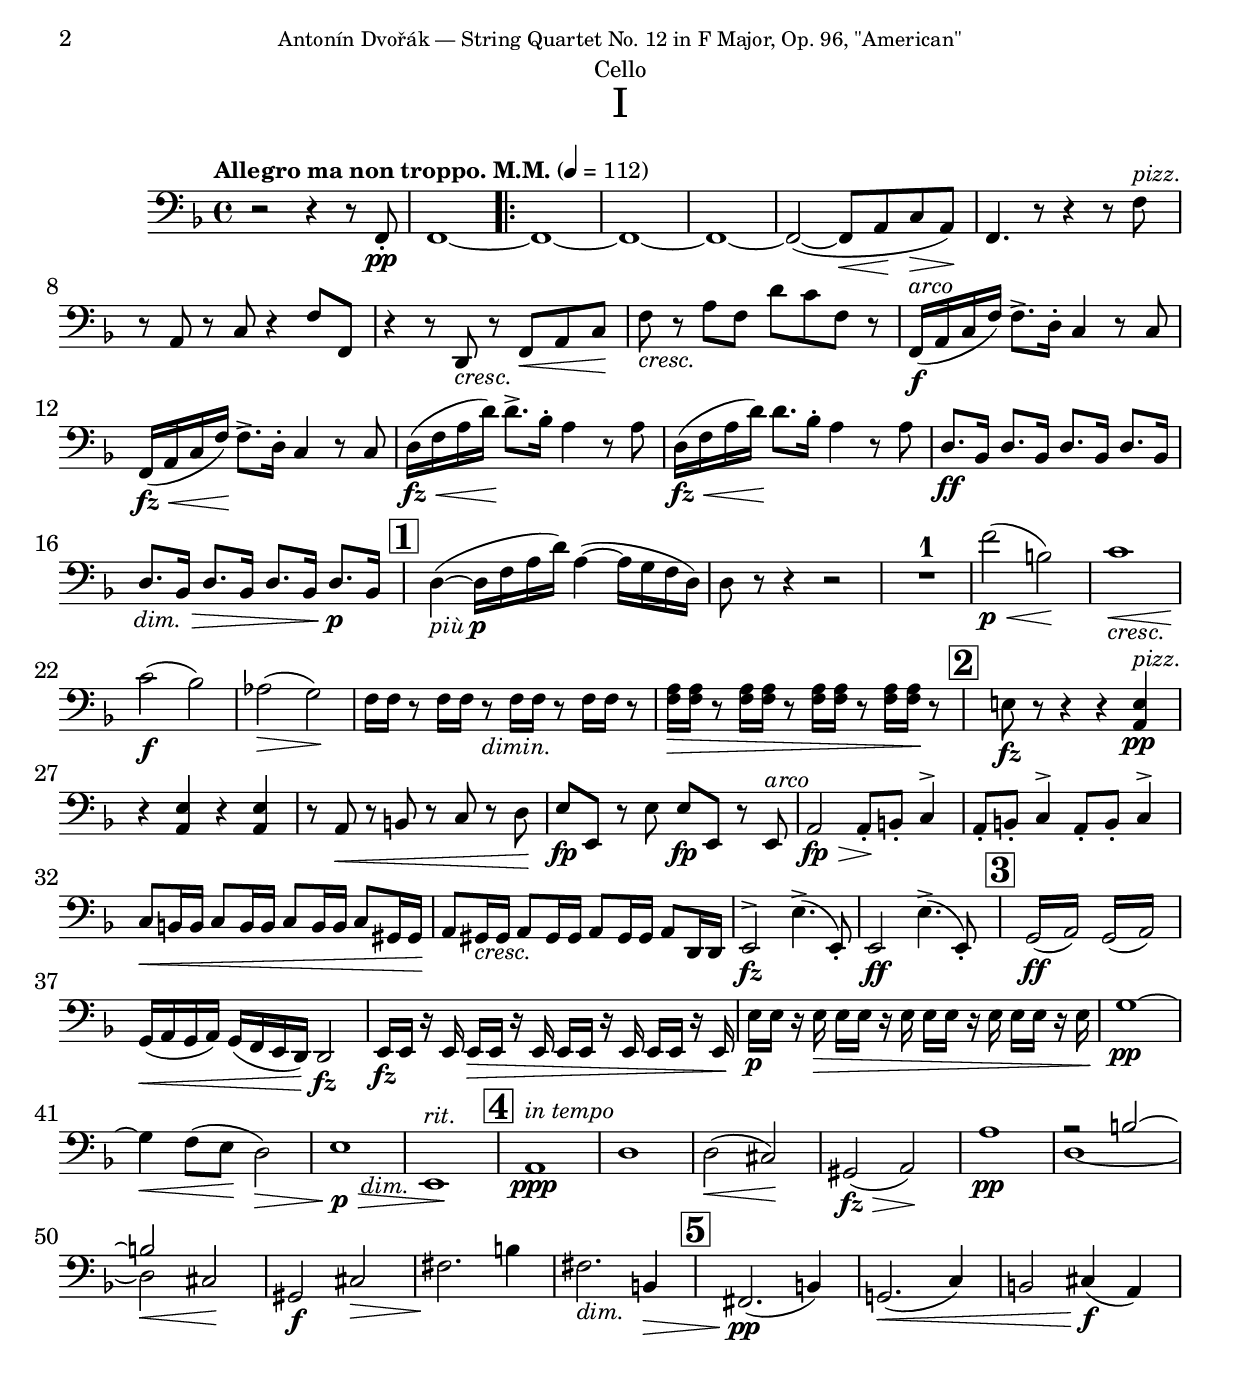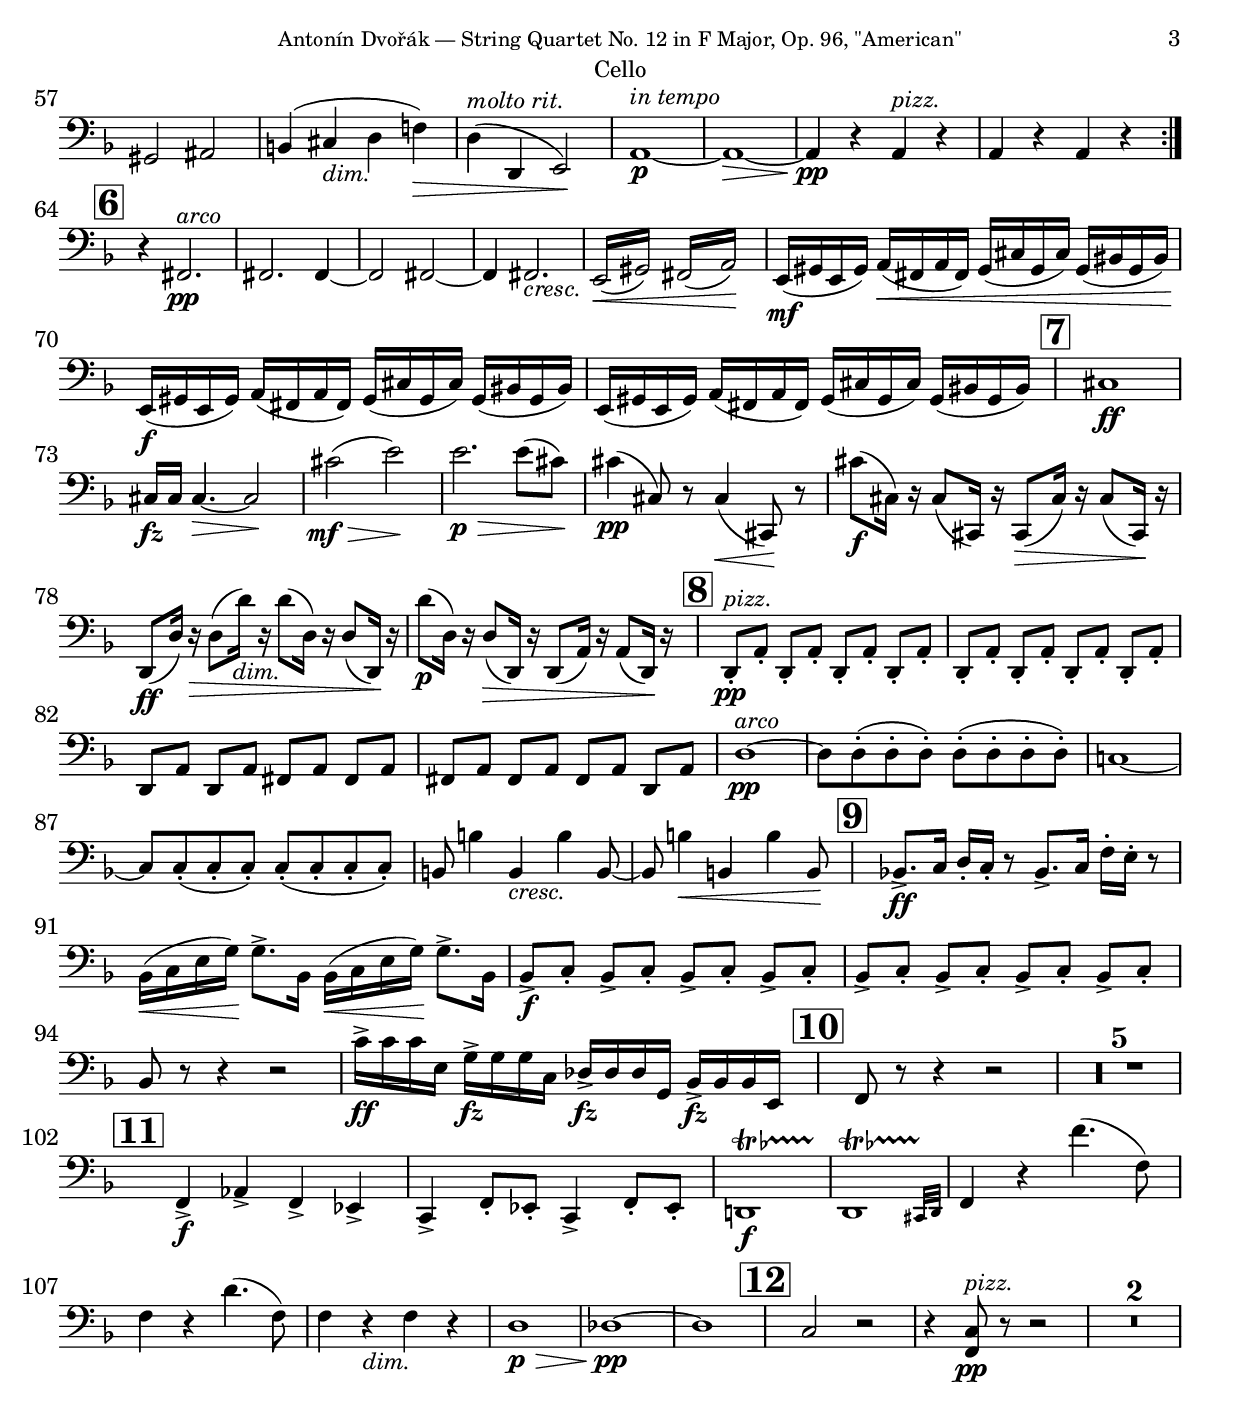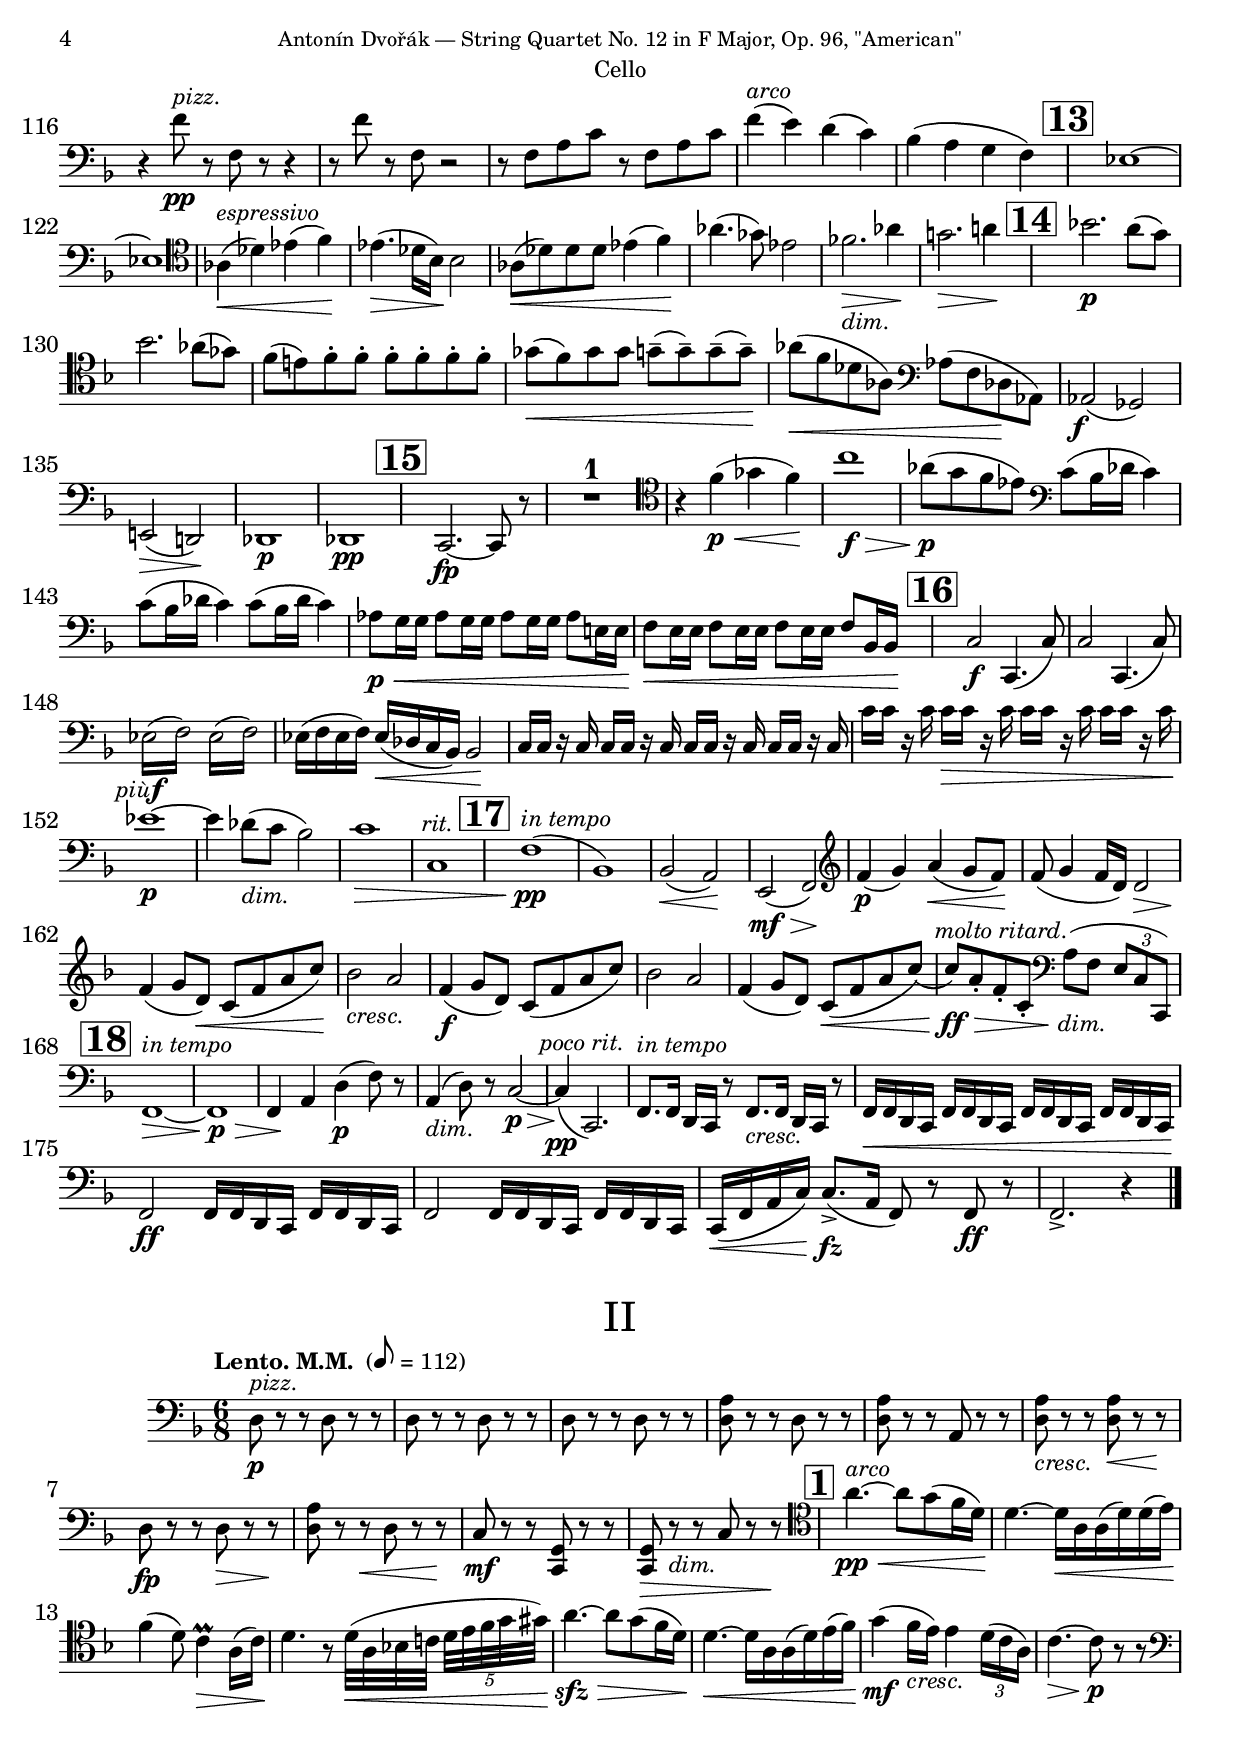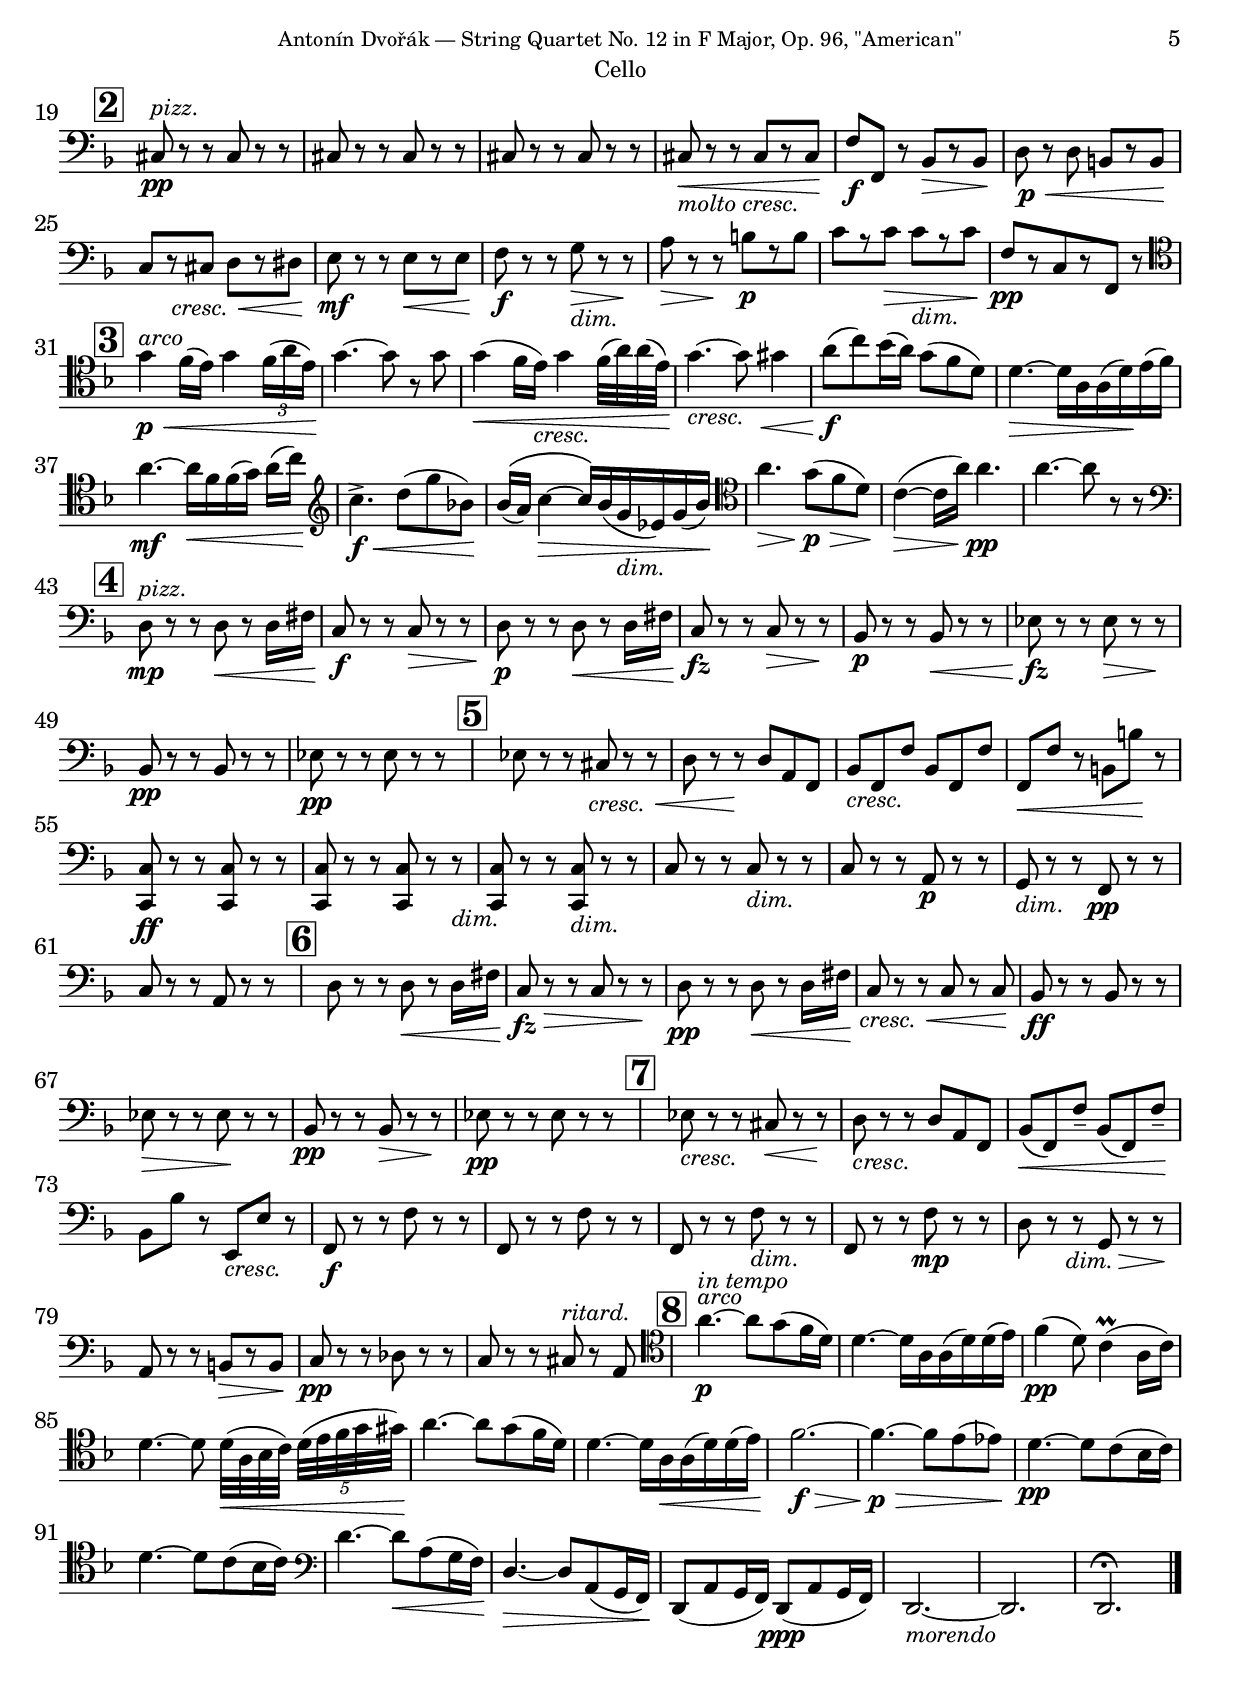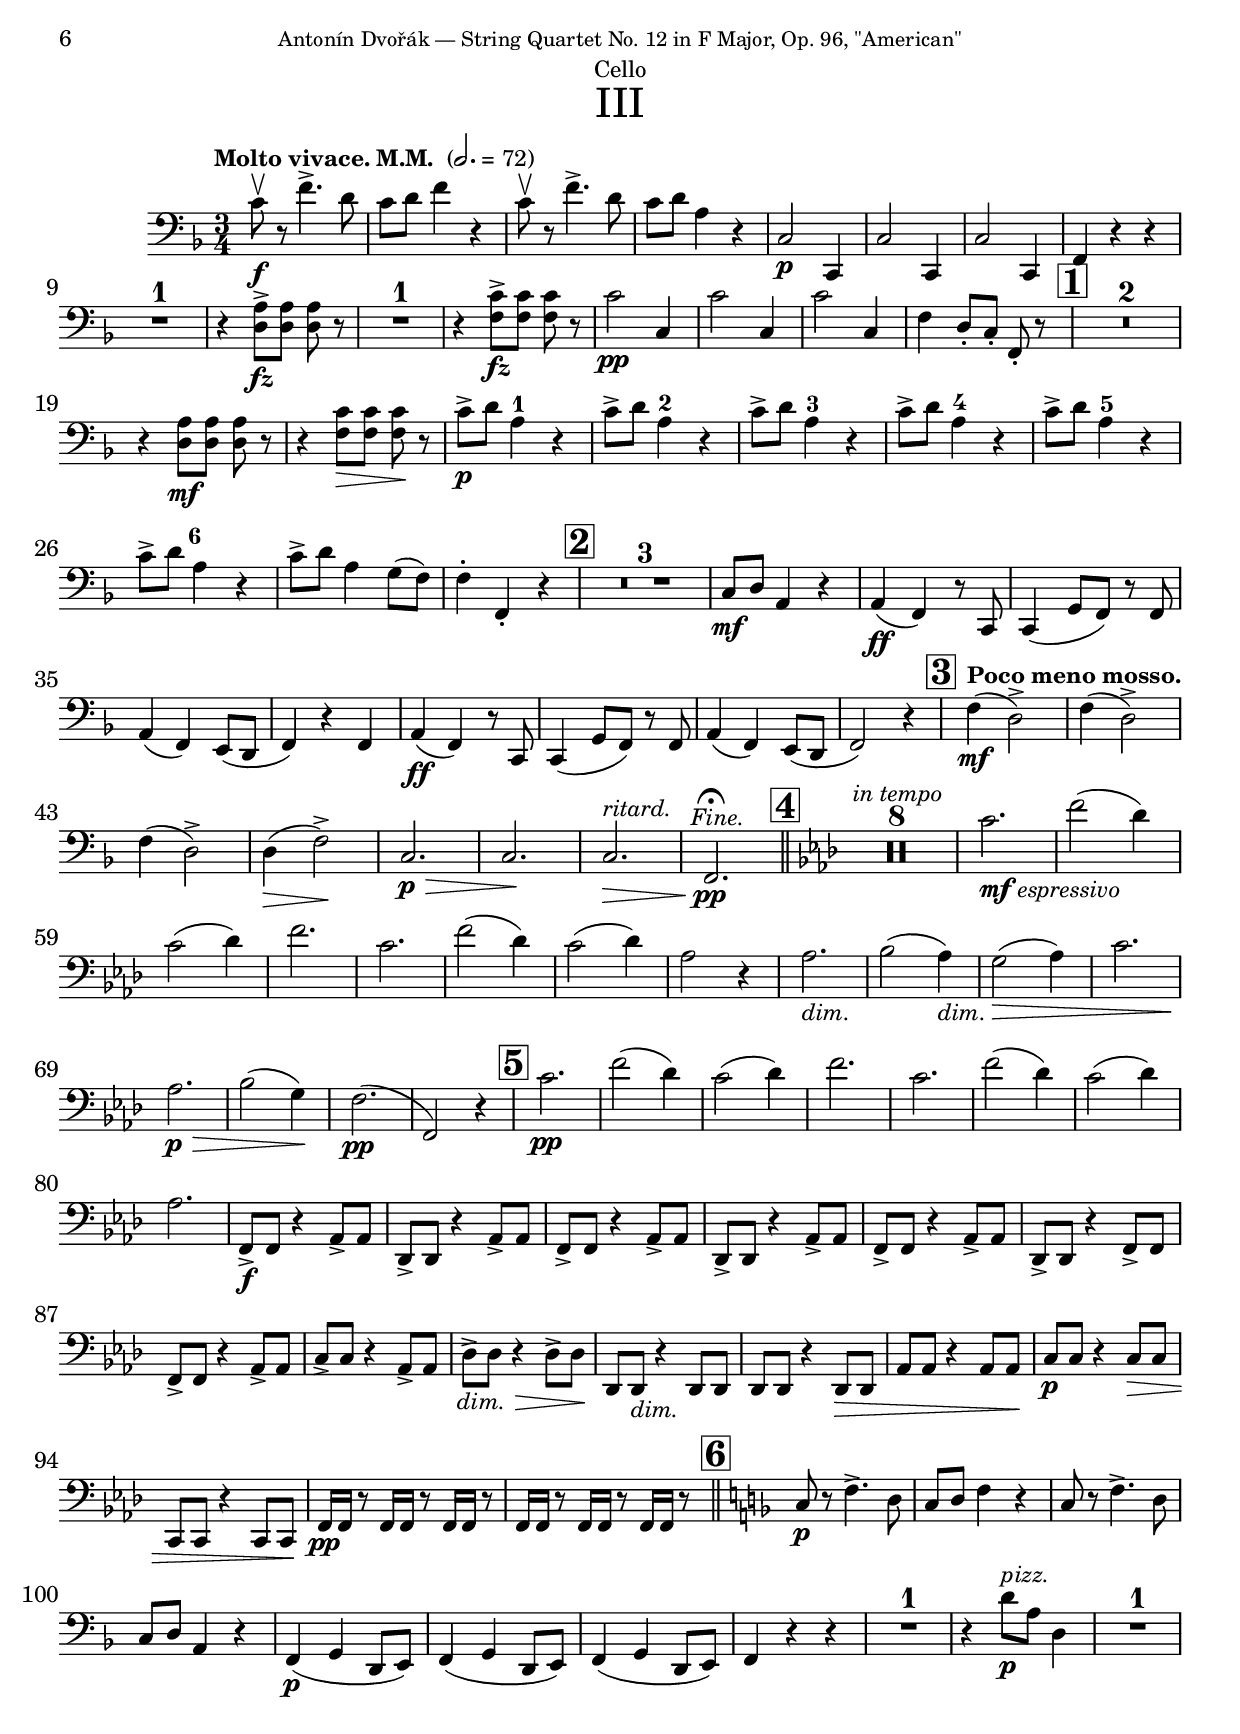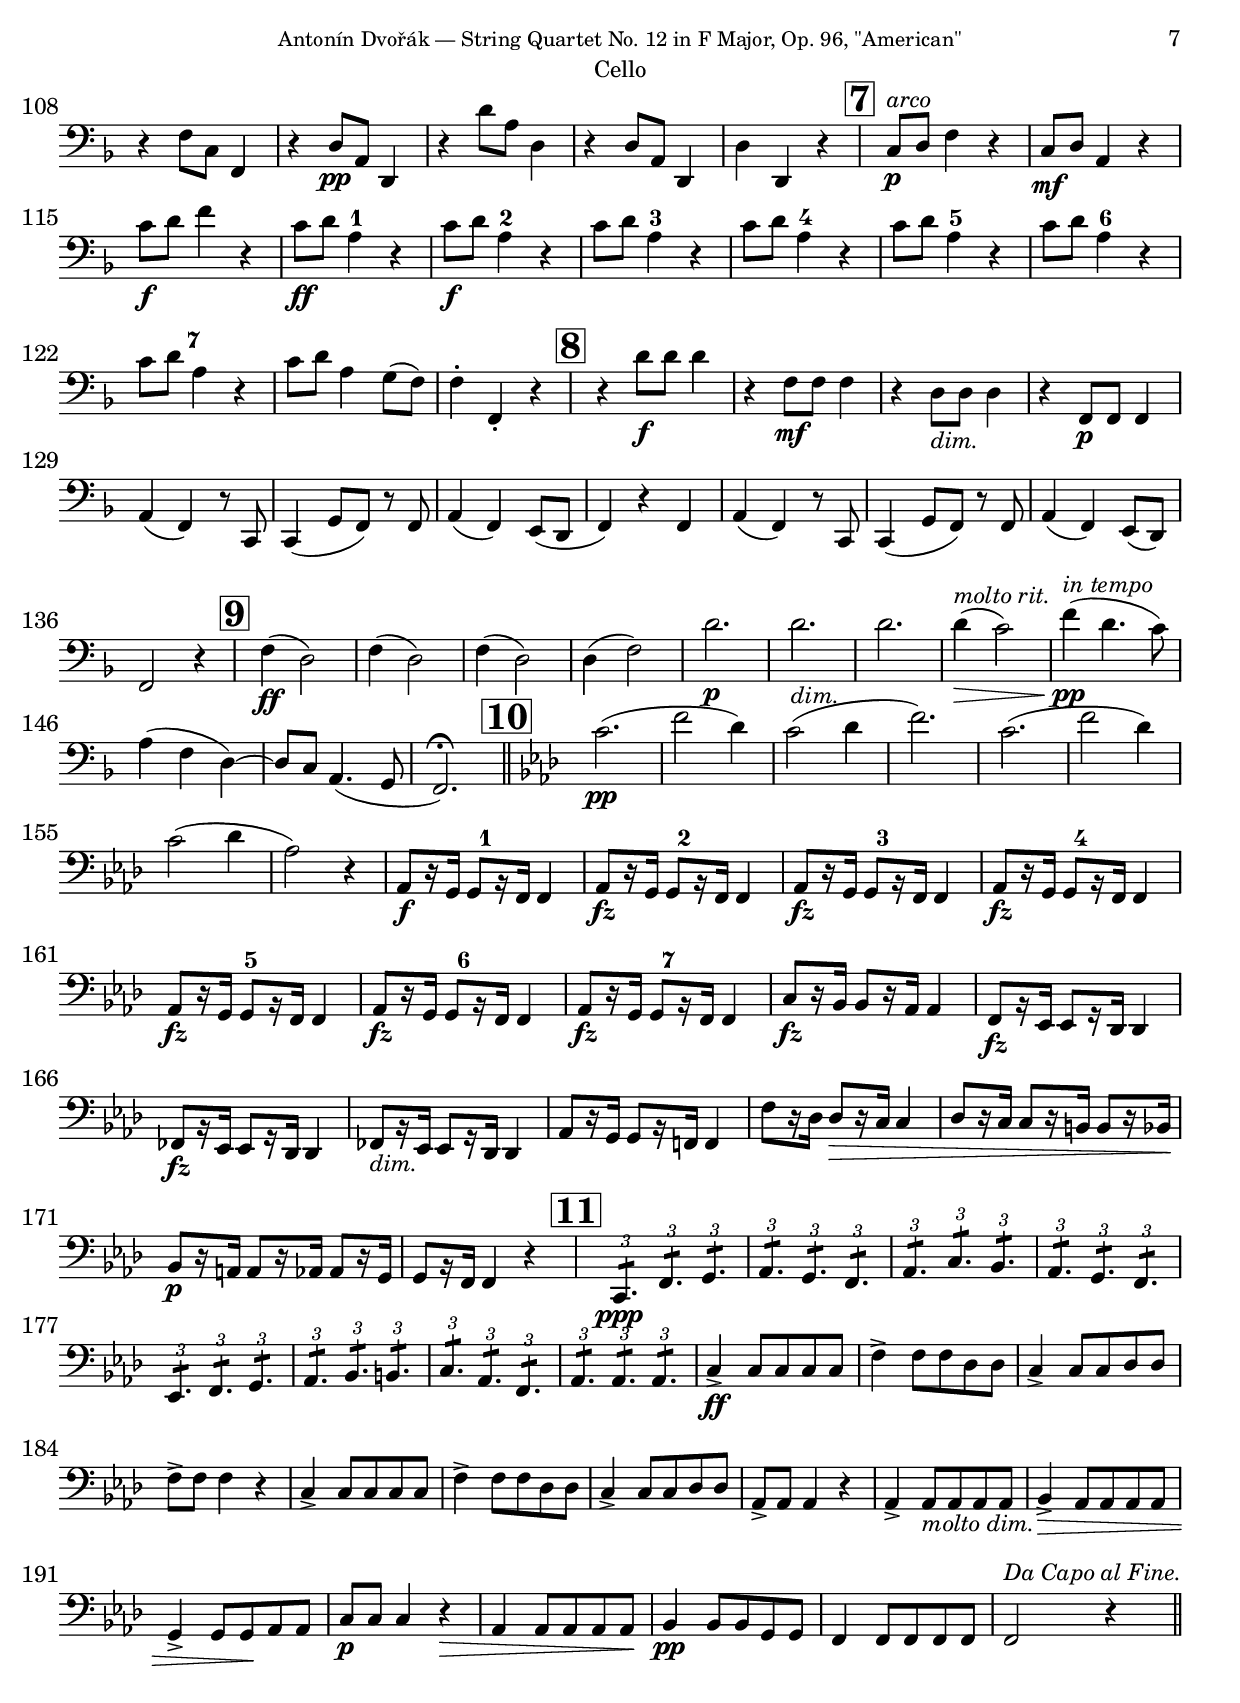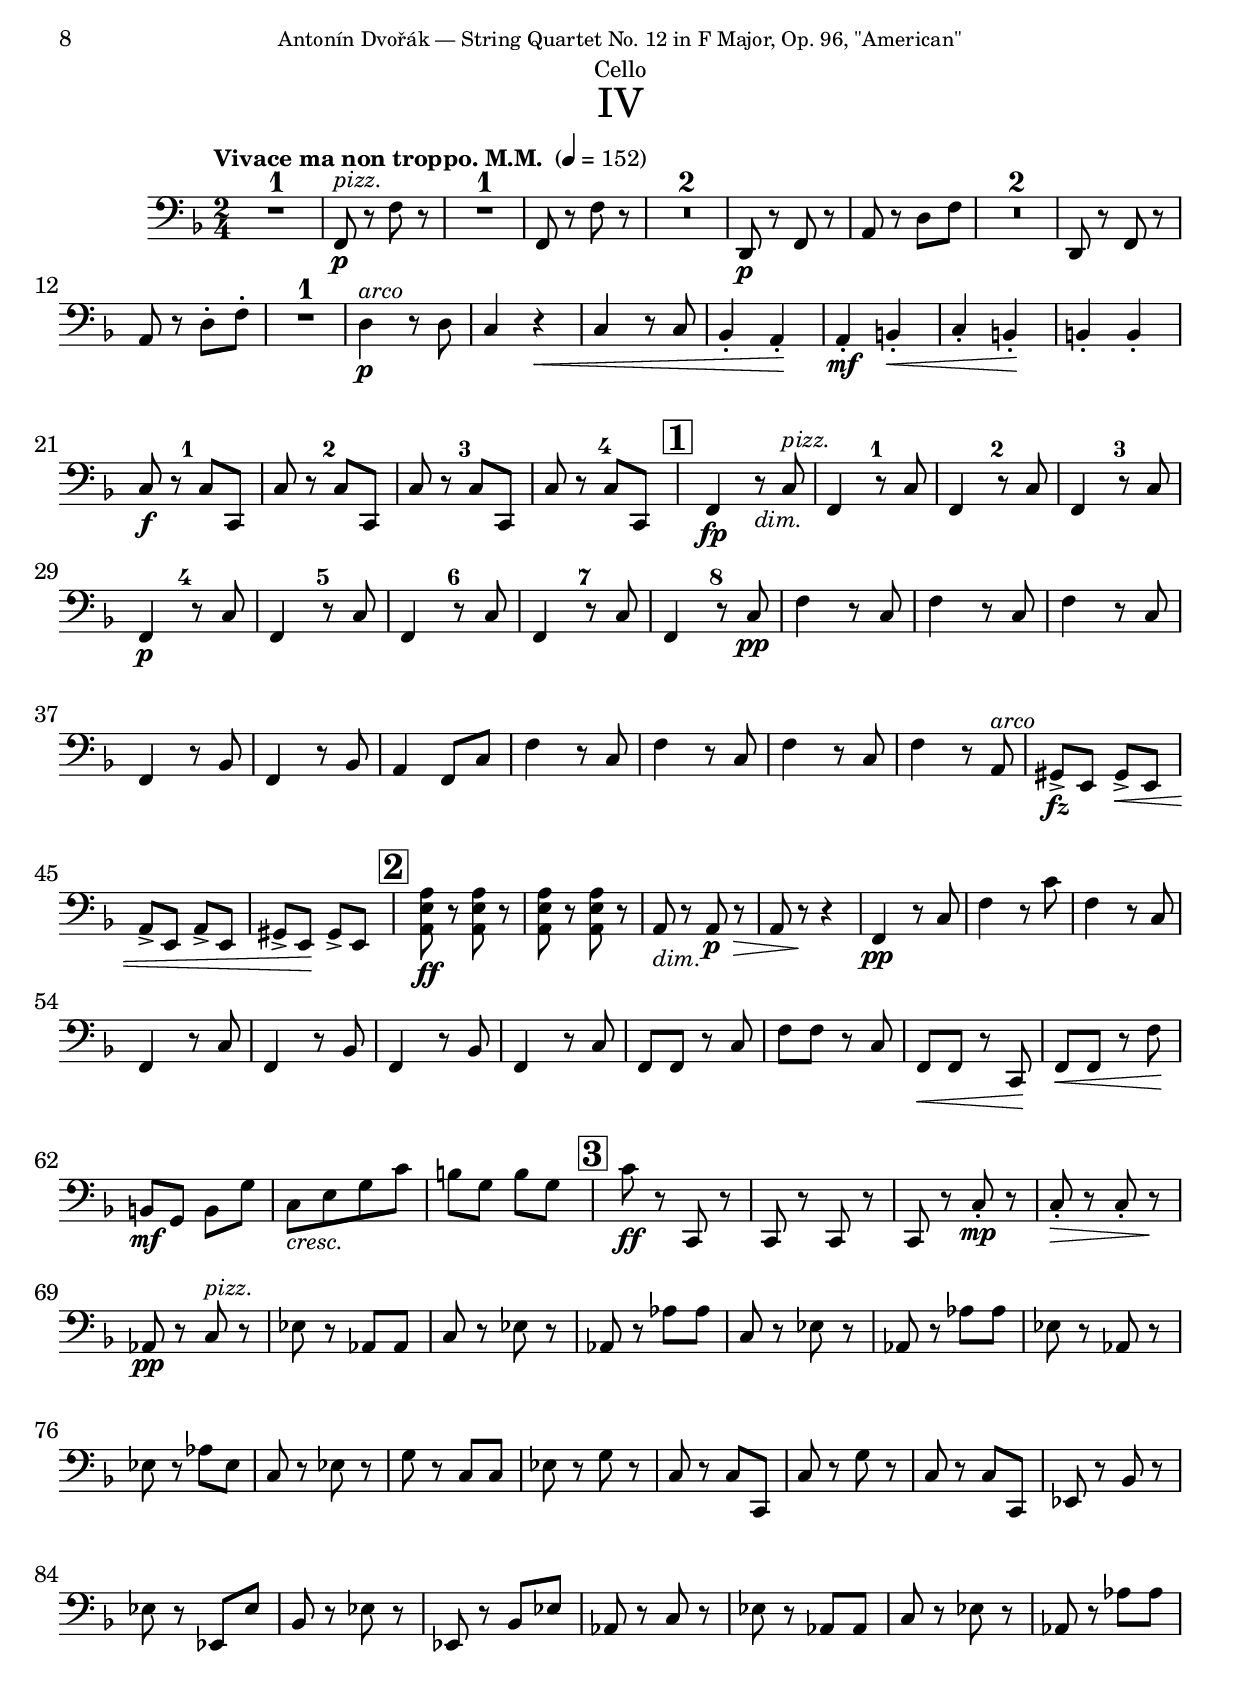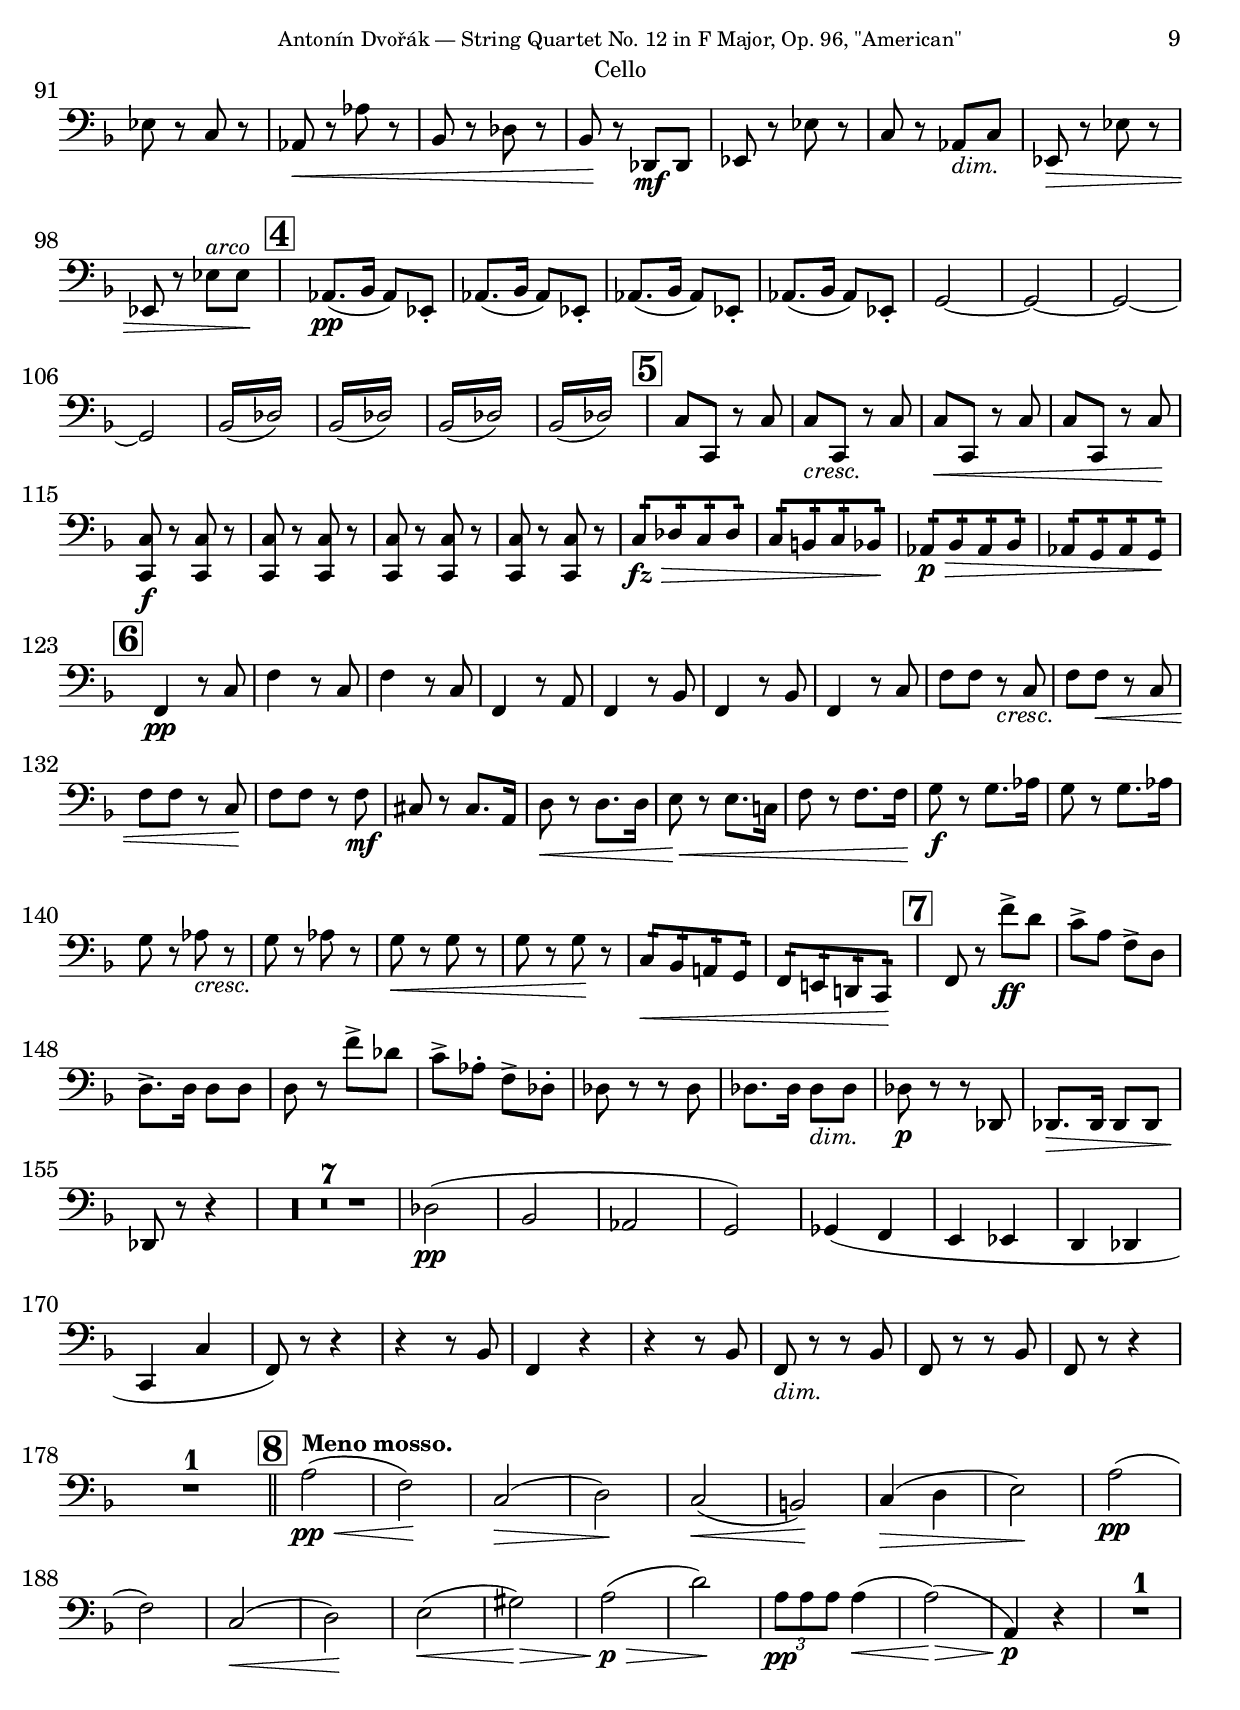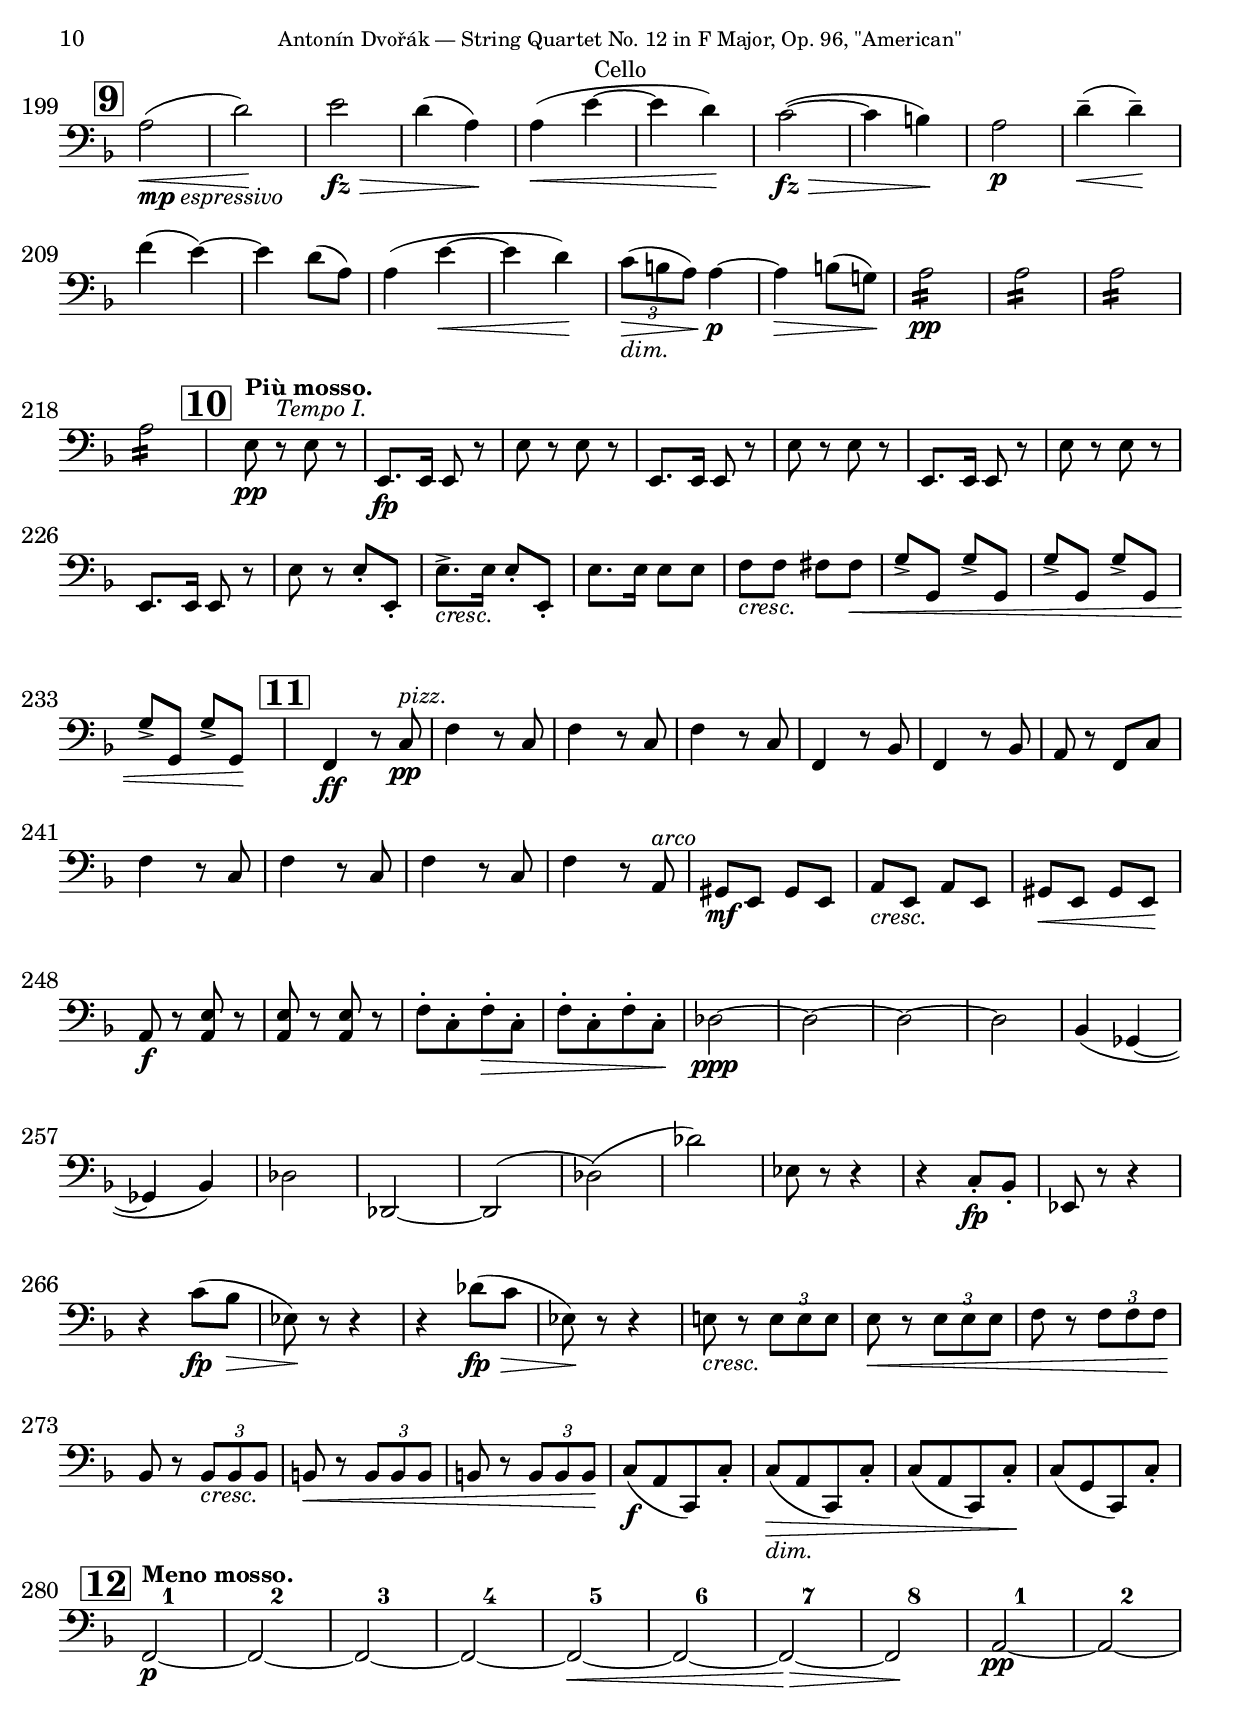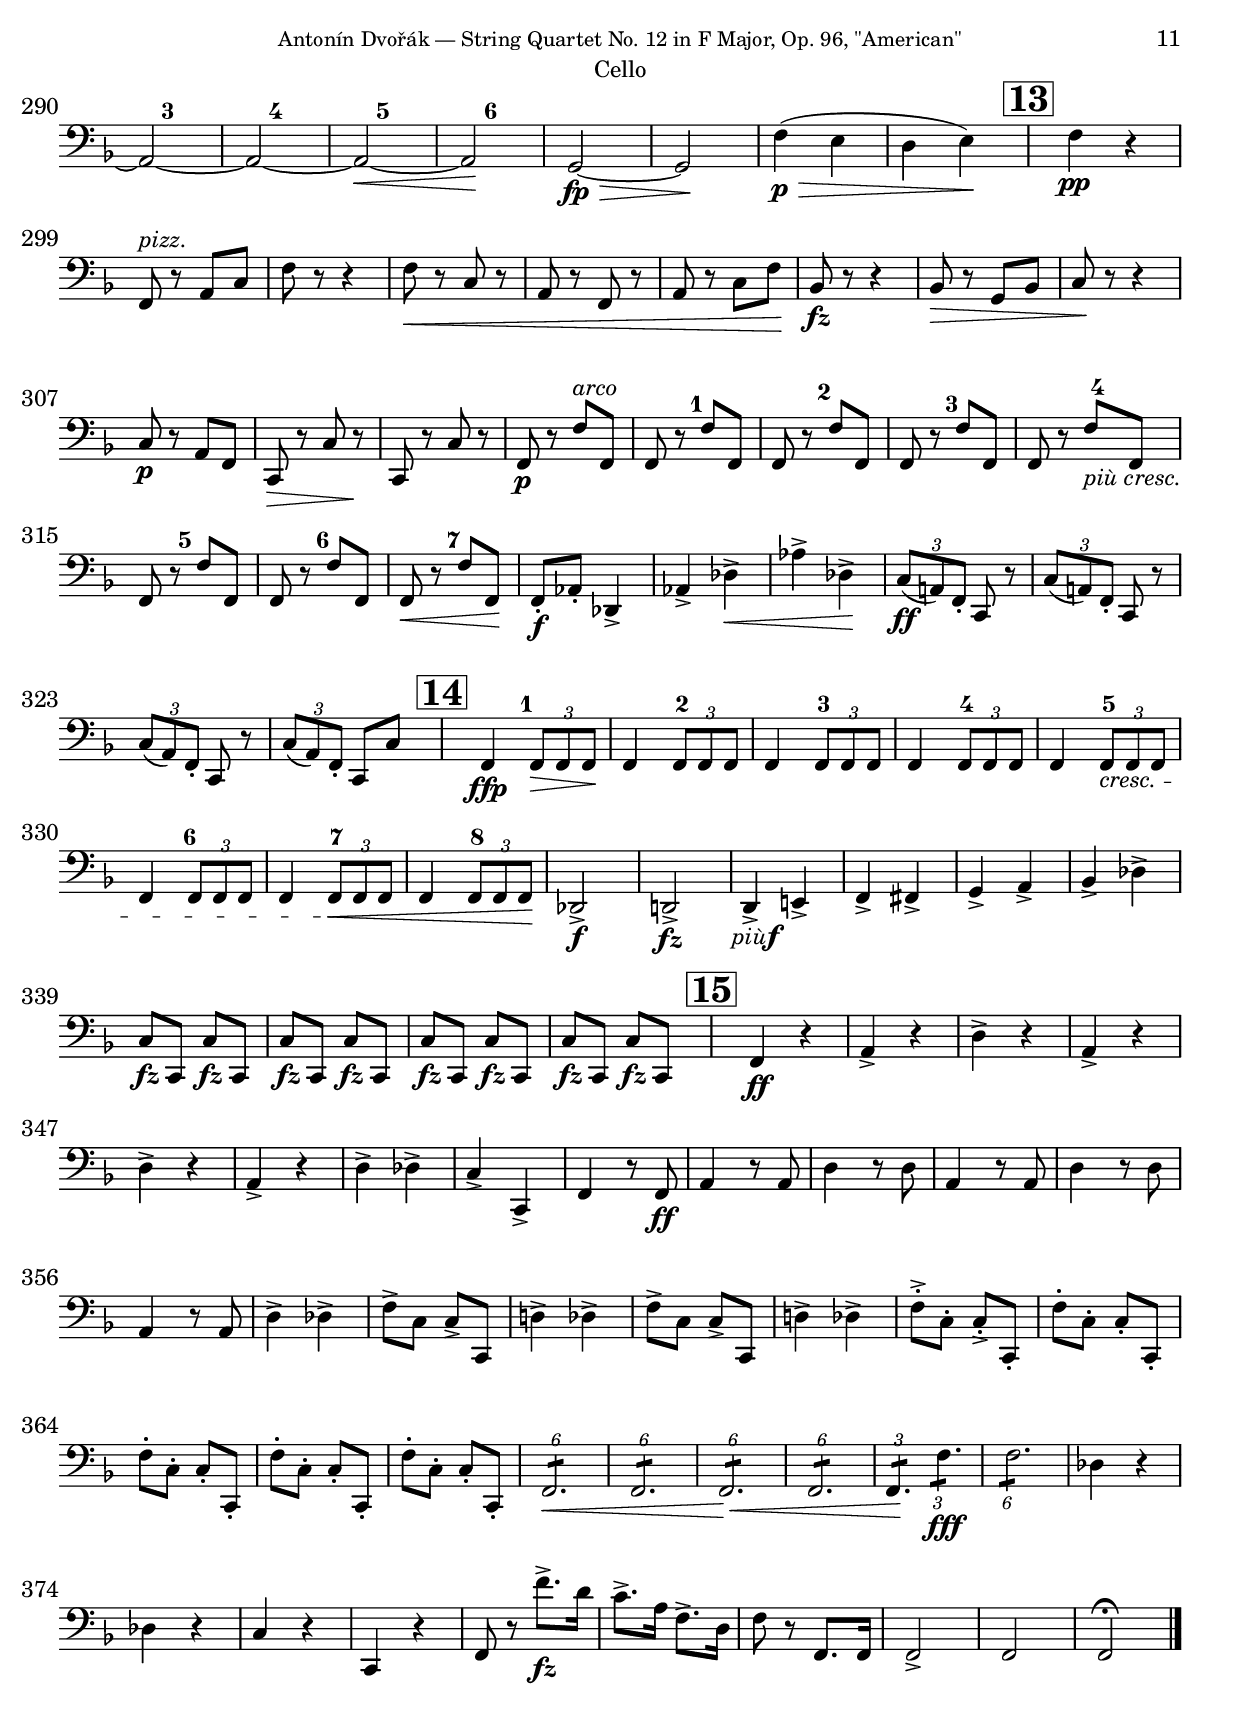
%###############################################################################
%#                                 H E A D E R                                 #
%###############################################################################
%
%  Composer           : Antonín Dvořák (1841 - 1904)
%  work               : String Quartet No. 12 in F Major, Op. 96, "American"
%  Source             : Berlin: N. Simrock, 1894. Plate 10,133.
%  Type of score      : Score for Cello
%  Typesetter         : Sébastien MANEN
%  date of initiation : Tuesday 14 June 2022, 22:25
%
%###############################################################################
%#                          I N C L U D E   F I L E S                          #
%###############################################################################
\version "2.22.1"
\include "./00-Common/AmericanQuartet_Header.ily"
%  work        : String Quartet No. 12 in F Major, Op. 96, "American"
%  typesetter  : Sébastien MANEN
%  date        : Tuesday 14 June 2022, 22:25
%###############################################################################
%#                          P A P E R   S E C T I O N                          #
%###############################################################################
\paper {
	ragged-last-bottom = ##t
	ragged-bottom = ##t
%	left-margin = 10 \mm
%	annotate-spacing = ##t
%	top-margin = #2
%	first-page-number = 0
%	max-systems-per-page = #1
	markup-system-spacing.basic-distance = #12
	score-markup-spacing.basic-distance = #18
	system-system-spacing.basic-distance = #10
	bookTitleMarkup = \markup {
		\column {
			\vspace #15
			\fill-line {
				\fromproperty #'header:composer
			}
			\vspace #10
			\fill-line {
				\fromproperty #'header:title
			}
			\vspace #10
			\fill-line {
				\fromproperty #'header:subtitle
			}
		}
	}
	oddHeaderMarkup = \markup {
		\on-the-fly \not-first-page \fill-line {
			\null
			\center-column {
				\smaller \fromproperty #'header:subsubtitle
				\fromproperty #'header:instrument
				%\vspace #1
			}
			\fromproperty #'page:page-number-string
		}
	}
	evenHeaderMarkup = \markup {
		\on-the-fly \not-first-page \fill-line {
			\fromproperty #'page:page-number-string
			\center-column {
				\smaller \fromproperty #'header:subsubtitle
				\fromproperty #'header:instrument
				%\vspace #1
			}
			\null
		}
	}
	oddFooterMarkup = \markup {
		\column {
			\fill-line {
				\on-the-fly #(on-page 1) \fromproperty #'header:copyright
			}
		}
	}
}

%  work        : String Quartet No. 12 in F Major, Op. 96, "American"
%  typesetter  : Sébastien MANEN
%  date        : Tuesday 14 June 2022, 22:25
%###############################################################################
%#                 T I M E   A N D   T E M P O   S E C T I O N                 #
%###############################################################################
timeMvtI = {
	\time 4/4
	%\tempo "Allegro" 4 = 116
}
timeMvtII = {
	\time 6/8
	%\tempo "Adagio ma non troppo"
}
timeMvtIII = {
	\time 3/4
	%\tempo "Allegro moderato"
}
timeMvtIV = {
	\time 2/4
}

\include "./00-Common/AmericanQuartet_Layout.ily"
%  work        : String Quartet No. 12 in F Major, Op. 96, "American"
%  typesetter  : Sébastien MANEN
%  date        : Tuesday 14 June 2022, 22:25
%###############################################################################
%#                      S H O R T C U T S   S E C T I O N                      #
%###############################################################################
arco = \markup {\italic arco}
atempo = \markup {\italic {a tempo}}
crescmarkup = \markup {\italic cresc.}
%dacapoalfine = \markup {\italic {Da Capo al Fine.}}
diminmarkup = \markup {\italic dimin.}
dimmarkup = \markup {\italic dim.}
dimmolto = \markup {\italic {"dim. molto"}}
dolce = \markup {\italic {dolce}}
espressivoM = \markup {\italic espressivo}
ffdim = \markup {\concat {\dynamic ff \italic dim. }}
fine = \markup {\italic Fine.}
flat = \markup { \flat}
fmoltoespressivo = \markup { \dynamic f \italic {molto espressivo}}
fpdim = \markup {\dynamic fp \italic dim.}
fzcresc = \markup {\dynamic fz \italic cresc.}
fzmarkup = \markup {\dynamic fz}
fzshort = \markup {\overlay {\dynamic f \translate #'(0.85 . -0.15) \dynamic z}}
intempo = \markup {\italic {in tempo}}
intempo = \markup {\italic {in tempo}}
mfespressivo = \markup { \dynamic mf \italic espressivo}
moltocrescmarkup = \markup {\italic {molto cresc.}}
moltodim = \markup {\italic "molto dim."}
moltoritard = \markup {\italic {molto ritard.}}
moltorit = \markup {\italic {molto rit.}}
morendo = \markup {\italic {morendo}}
mpespressivo = \markup { \dynamic mp \italic espressivo}
mpmoltoespress = \markup {\dynamic mp \italic {molto espress.}}
pcresc = \markup {\dynamic p \italic cresc.}
pespressivo = \markup { \dynamic p \italic espressivo}
piucresc = \markup {\italic {più cresc.}}
piuf = \markup {\hspace #-1 \concat { \italic {più} \dynamic f}}
piup = \markup {\italic più \dynamic p}
pizz = \markup {\italic pizz.}
pocoritard = \markup {\italic {poco ritard.}}
pocorit = \markup {\italic {poco rit.}}
ppcresc = \markup {\dynamic pp \italic cresc.}
ppdolce = \markup { \dynamic pp \italic dolce}
ppespressivo = \markup { \dynamic pp \italic espressivo}
pplegato = \markup {\dynamic pp \italic legato}
ppleggiero = \markup { \dynamic pp \italic leggiero}
ppmoltocresc = \markup {\dynamic pp \italic {"molto cresc."}}
pstaccato = \markup { \dynamic p \italic staccato}
ritard = \markup {\italic ritard}
rit = \markup {\italic rit.}
ritmolto = \markup {\italic {rit. molto}}
staccato = \markup {\italic staccato}
sulG = \markup {sul G.}
tempoI = \markup {\italic {Tempo I.}}
trem = \markup {\italic {trem.}}

crescD = \tweak DynamicText.self-alignment-X #-0.5 #(make-dynamic-script (markup #:normal-text #:italic "cresc."))
dimD = \tweak DynamicText.self-alignment-X #-0.5 #(make-dynamic-script (markup #:normal-text #:italic "dim."))
pdimD = #(make-dynamic-script (markup #:dynamic "p" #:normal-text #:italic "dim."))
piufD = #(make-dynamic-script (markup #:normal-text #:italic "più" #:dynamic "f"))
moltocrescD = \tweak DynamicText.self-alignment-X #-1 #(make-dynamic-script (markup #:normal-text #:italic "molto cresc."))
ffp = #(make-dynamic-script "ffp")
fpp = #(make-dynamic-script "fpp")
%pcrescD = \tweak DynamicText.self-alignment-X #-0.5 #(make-dynamic-script (markup #:dynamic "p" #:normal-text #:italic "cresc."))
ffdimD = #(make-dynamic-script (markup #:dynamic "ff" #:normal-text #:italic "dim."))

arcofermata = \markup {
	\hspace #-1.30 \center-column {
		\lower #1.5 \musicglyph #"scripts.ufermata"
		\italic arco
	}
}

flattrill = \once \override TrillSpanner.bound-details.left.text = \markup {
	\concat { 
		\musicglyph #"scripts.trill" \translate #'(0.6 . 0.52) \tiny \flat 
	}
}

fcolottavaadlibitum = {
	\once \override TextSpanner.dash-fraction = #0.2
	\once \override TextSpanner.dash-period = #1
	\once \override TextSpanner.bound-details.left.text = \markup {
		\hspace #-2 \dynamic f \italic {
			col \concat { 8 \super va } ad libitum
		}
	}
	\once \override TextSpanner.bound-details.left.stencil-align-dir-y = #CENTER
	\once \override TextSpanner.bound-details.left-broken.text = ""
	\once \override TextSpanner.bound-details.right.stencil = #ly:text-interface::print
	\once \override TextSpanner.bound-details.right.text = \markup {
		\draw-line #'(0 . 0.7)
	}
	\once \override TextSpanner.bound-details.right-broken.stencil = #ly:text-interface::print
	\once \override TextSpanner.bound-details.right-broken.text = \markup {
		\draw-line #'(0 . 0)
	}
	\once \override TextSpanner.bound-details.right.padding = #-1
	\once \override TextSpanner.outside-staff-priority = #'()
}

scriptPriority = \once \override Script.script-priority = #-100

textInStaff = \once \override TextScript.staff-padding = #'()

one = \mark \markup {\abs-fontsize #8 \number 1}
two = \mark \markup {\abs-fontsize #8 \number 2}
three = \mark \markup {\abs-fontsize #8 \number 3}
four = \mark \markup {\abs-fontsize #8 \number 4}
five = \mark \markup {\abs-fontsize #8 \number 5}
six = \mark \markup {\abs-fontsize #8 \number 6}
seven = \mark \markup {\abs-fontsize #8 \number 7}
eight = \mark \markup {\abs-fontsize #8 \number 8}

ffz = #(make-dynamic-script "ffz")
dimi = #(make-music 'DecrescendoEvent
             'span-direction START
             'span-type 'text
             'span-text "dim.")
dimin = #(make-music 'DecrescendoEvent
             'span-direction START
             'span-type 'text
             'span-text "dimin.")
cres = #(make-music 'CrescendoEvent
             'span-direction START
             'span-type 'text
             'span-text "cresc.")
moltocresc = #(make-music 'CrescendoEvent
             'span-direction START
             'span-type 'text
             'span-text "molto cresc.")


dynamicSpacing = #(define-music-function
	(spacing)
	(pair?)
	#{
		\once \override DynamicText.extra-spacing-width = #spacing
	#}
)

hairpinShorten = #(define-music-function
	(shortLength)
	(pair?)
	#{
		\once \override Hairpin.shorten-pair = #shortLength
	#}
)

tempoXoffset = #(define-music-function
	(offset)
	(number?)
	#{
		\once \override Score.MetronomeMark.X-offset = #offset
	#}
)

tempoExtraOffset = #(define-music-function
	(offset)
	(pair?)
	#{
		\once \override Score.MetronomeMark.extra-offset = #offset
	#}
)

markXoffset = #(define-music-function
	(offset)
	(number?)
	#{
		\once \override Score.RehearsalMark.self-alignment-X = #(- offset)
	#}
)

tempoDown = \once \override Score.MetronomeMark.direction = #DOWN

formatCelloMvtI = {
\override Score.NonMusicalPaperColumn.line-break-permission = ##f
\override Score.NonMusicalPaperColumn.page-break-permission = ##f
 s1*7 \break 
 s1*4 \break 
 s1*4 \break 
 s1*6 \break 
 s1*5 \break 
 s1*5 \break 
 s1*5 \break 
 s1*4 \break 
 s1*9 \break 
 s1*7 \pageBreak 
 s1*7 \break 
 s1*6 \break 
 s1*3 \break 
 s1*5 \break 
 s1*4 \break 
 s1*5 \break 
 s1*4 \break 
 s1*3 \break 
 s1*8 \break 
 s1*5 \break 
 s1*9 \pageBreak 
 s1*6 \break 
 s1*8 \break 
 s1*5 \break 
 s1*8 \break 
 s1*5 \break 
 s1*4 \break 
 s1*10 \break 
 s1*6 \break 
 s1*7 \break 
 s1*4 
 
 
 
 
 
 
 
 
 
 
 
 
 
 
 
 
 
 
 
 
 
 
 
 
}
formatCelloMvtII = {
\override Score.NonMusicalPaperColumn.line-break-permission = ##f
\override Score.NonMusicalPaperColumn.page-break-permission = ##f
 s2.*6 \break 
 s2.*6 \break 
 s2.*6 \pageBreak 
 s2.*6 \break 
 s2.*6 \break 
 s2.*6 \break 
 s2.*6 \break 
 s2.*6 \break 
 s2.*6 \break 
 s2.*6 \break 
 s2.*6 \break 
 s2.*6 \break 
 s2.*6 \break 
 s2.*6 \break 
 s2.*6 \break 
 s2.*7 
 
 
 
 
 
 
 
 
 
 
 
 
 
 
 
 
 
 
 
 
 
 
 
 
 
 
 
 
 
 
 
 
 
 
 
 
 
 
 
}
formatCelloMvtIII = {
\override Score.NonMusicalPaperColumn.line-break-permission = ##f
\override Score.NonMusicalPaperColumn.page-break-permission = ##f
\overrideProperty Score.NonMusicalPaperColumn.line-break-system-details #'((Y-offset . 10)) s2.*8 \break 
\overrideProperty Score.NonMusicalPaperColumn.line-break-system-details #'((Y-offset . 22.55)) s2.*10 \break 
\overrideProperty Score.NonMusicalPaperColumn.line-break-system-details #'((Y-offset . 35.1)) s2.*7 \break 
\overrideProperty Score.NonMusicalPaperColumn.line-break-system-details #'((Y-offset . 47.65)) s2.*9 \break 
\overrideProperty Score.NonMusicalPaperColumn.line-break-system-details #'((Y-offset . 60.2)) s2.*8 \break 
\overrideProperty Score.NonMusicalPaperColumn.line-break-system-details #'((Y-offset . 72.75)) s2.*16 \break 
\overrideProperty Score.NonMusicalPaperColumn.line-break-system-details #'((Y-offset . 85.3)) s2.*10 \break 
\overrideProperty Score.NonMusicalPaperColumn.line-break-system-details #'((Y-offset . 97.85)) s2.*11 \break 
\overrideProperty Score.NonMusicalPaperColumn.line-break-system-details #'((Y-offset . 110.4)) s2.*7 \break 
\overrideProperty Score.NonMusicalPaperColumn.line-break-system-details #'((Y-offset . 122.95)) s2.*7 \break 
\overrideProperty Score.NonMusicalPaperColumn.line-break-system-details #'((Y-offset . 135.5)) s2.*6 \break 
\overrideProperty Score.NonMusicalPaperColumn.line-break-system-details #'((Y-offset . 148.05)) s2.*8 \pageBreak 
\overrideProperty Score.NonMusicalPaperColumn.line-break-system-details #'((Y-offset . 5)) s2.*7 \break 
\overrideProperty Score.NonMusicalPaperColumn.line-break-system-details #'((Y-offset . 16.9)) s2.*7 \break 
\overrideProperty Score.NonMusicalPaperColumn.line-break-system-details #'((Y-offset . 28.8)) s2.*7 \break 
\overrideProperty Score.NonMusicalPaperColumn.line-break-system-details #'((Y-offset . 40.7)) s2.*7 \break 
\overrideProperty Score.NonMusicalPaperColumn.line-break-system-details #'((Y-offset . 52.6)) s2.*10 \break 
\overrideProperty Score.NonMusicalPaperColumn.line-break-system-details #'((Y-offset . 64.5)) s2.*9 \break 
\overrideProperty Score.NonMusicalPaperColumn.line-break-system-details #'((Y-offset . 76.4)) s2.*6 \break 
\overrideProperty Score.NonMusicalPaperColumn.line-break-system-details #'((Y-offset . 88.3)) s2.*5 \break 
\overrideProperty Score.NonMusicalPaperColumn.line-break-system-details #'((Y-offset . 100.2)) s2.*5 \break 
\overrideProperty Score.NonMusicalPaperColumn.line-break-system-details #'((Y-offset . 112.1)) s2.*6 \break 
\overrideProperty Score.NonMusicalPaperColumn.line-break-system-details #'((Y-offset . 124)) s2.*7 \break 
\overrideProperty Score.NonMusicalPaperColumn.line-break-system-details #'((Y-offset . 135.9)) s2.*7 \break 
\overrideProperty Score.NonMusicalPaperColumn.line-break-system-details #'((Y-offset . 147.8)) s2.*6 
 
 
 
 
 
 
 
 
 
 
 
 
 
 
 
 
 
 
 
 
 
 
 
 
 
 
 
 
 
 
}
formatCelloMvtIV = {
\override Score.NonMusicalPaperColumn.line-break-permission = ##f
\override Score.NonMusicalPaperColumn.page-break-permission = ##f
\overrideProperty Score.NonMusicalPaperColumn.line-break-system-details #'((Y-offset . 10)) s2*11 \break 
\overrideProperty Score.NonMusicalPaperColumn.line-break-system-details #'((Y-offset . 23.8)) s2*9 \break 
\overrideProperty Score.NonMusicalPaperColumn.line-break-system-details #'((Y-offset . 37.6)) s2*8 \break 
\overrideProperty Score.NonMusicalPaperColumn.line-break-system-details #'((Y-offset . 51.4)) s2*8 \break 
\overrideProperty Score.NonMusicalPaperColumn.line-break-system-details #'((Y-offset . 65.2)) s2*8 \break 
\overrideProperty Score.NonMusicalPaperColumn.line-break-system-details #'((Y-offset . 79)) s2*9 \break 
\overrideProperty Score.NonMusicalPaperColumn.line-break-system-details #'((Y-offset . 92.8)) s2*8 \break 
\overrideProperty Score.NonMusicalPaperColumn.line-break-system-details #'((Y-offset . 106.6)) s2*7 \break 
\overrideProperty Score.NonMusicalPaperColumn.line-break-system-details #'((Y-offset . 120.4)) s2*7 \break 
\overrideProperty Score.NonMusicalPaperColumn.line-break-system-details #'((Y-offset . 134.2)) s2*8 \break 
\overrideProperty Score.NonMusicalPaperColumn.line-break-system-details #'((Y-offset . 148)) s2*7 \pageBreak 
\overrideProperty Score.NonMusicalPaperColumn.line-break-system-details #'((Y-offset . 5)) s2*7 \break 
\overrideProperty Score.NonMusicalPaperColumn.line-break-system-details #'((Y-offset . 18)) s2*8 \break 
\overrideProperty Score.NonMusicalPaperColumn.line-break-system-details #'((Y-offset . 31)) s2*9 \break 
\overrideProperty Score.NonMusicalPaperColumn.line-break-system-details #'((Y-offset . 44)) s2*8 \break 
\overrideProperty Score.NonMusicalPaperColumn.line-break-system-details #'((Y-offset . 57)) s2*9 \break 
\overrideProperty Score.NonMusicalPaperColumn.line-break-system-details #'((Y-offset . 70)) s2*8 \break 
\overrideProperty Score.NonMusicalPaperColumn.line-break-system-details #'((Y-offset . 83)) s2*8 \break 
\overrideProperty Score.NonMusicalPaperColumn.line-break-system-details #'((Y-offset . 96)) s2*7 \break 
\overrideProperty Score.NonMusicalPaperColumn.line-break-system-details #'((Y-offset . 109)) s2*15 \break 
\overrideProperty Score.NonMusicalPaperColumn.line-break-system-details #'((Y-offset . 122)) s2*8 \break 
\overrideProperty Score.NonMusicalPaperColumn.line-break-system-details #'((Y-offset . 135)) s2*10 \break 
\overrideProperty Score.NonMusicalPaperColumn.line-break-system-details #'((Y-offset . 148)) s2*11 \pageBreak 
\overrideProperty Score.NonMusicalPaperColumn.line-break-system-details #'((Y-offset . 5)) s2*10 \break 
\overrideProperty Score.NonMusicalPaperColumn.line-break-system-details #'((Y-offset . 19.3)) s2*9 \break 
\overrideProperty Score.NonMusicalPaperColumn.line-break-system-details #'((Y-offset . 33.6)) s2*8 \break 
\overrideProperty Score.NonMusicalPaperColumn.line-break-system-details #'((Y-offset . 47.9)) s2*7 \break 
\overrideProperty Score.NonMusicalPaperColumn.line-break-system-details #'((Y-offset . 62.2)) s2*8 \break 
\overrideProperty Score.NonMusicalPaperColumn.line-break-system-details #'((Y-offset . 76.5)) s2*7 \break 
\overrideProperty Score.NonMusicalPaperColumn.line-break-system-details #'((Y-offset . 90.8)) s2*9 \break 
\overrideProperty Score.NonMusicalPaperColumn.line-break-system-details #'((Y-offset . 105.1)) s2*9 \break 
\overrideProperty Score.NonMusicalPaperColumn.line-break-system-details #'((Y-offset . 119.4)) s2*7 \break 
\overrideProperty Score.NonMusicalPaperColumn.line-break-system-details #'((Y-offset . 133.7)) s2*7 \break 
\overrideProperty Score.NonMusicalPaperColumn.line-break-system-details #'((Y-offset . 148)) s2*10 \pageBreak 
\overrideProperty Score.NonMusicalPaperColumn.line-break-system-details #'((Y-offset . 5)) s2*9 \break 
\overrideProperty Score.NonMusicalPaperColumn.line-break-system-details #'((Y-offset . 19.3)) s2*8 \break 
\overrideProperty Score.NonMusicalPaperColumn.line-break-system-details #'((Y-offset . 33.6)) s2*8 \break 
\overrideProperty Score.NonMusicalPaperColumn.line-break-system-details #'((Y-offset . 47.9)) s2*8 \break 
\overrideProperty Score.NonMusicalPaperColumn.line-break-system-details #'((Y-offset . 62.2)) s2*7 \break 
\overrideProperty Score.NonMusicalPaperColumn.line-break-system-details #'((Y-offset . 76.5)) s2*9 \break 
\overrideProperty Score.NonMusicalPaperColumn.line-break-system-details #'((Y-offset . 90.8)) s2*8 \break 
\overrideProperty Score.NonMusicalPaperColumn.line-break-system-details #'((Y-offset . 105.1)) s2*9 \break 
\overrideProperty Score.NonMusicalPaperColumn.line-break-system-details #'((Y-offset . 119.4)) s2*8 \break 
\overrideProperty Score.NonMusicalPaperColumn.line-break-system-details #'((Y-offset . 133.7)) s2*10 \break 
\overrideProperty Score.NonMusicalPaperColumn.line-break-system-details #'((Y-offset . 148)) s2*9 
 
 
 
 
 
 
 
 
 
 
}

%\include "./00-Common/AmericanQuartet_Format_temp.ily"
%  work        : String Quartet No. 12 in F Major, Op. 96, "American"
%  typesetter  : Sébastien MANEN
%  date        : Tuesday 14 June 2022, 22:25
%###############################################################################
%#                       T E M P I  C O N D U C T O R S                        #
%###############################################################################
tempiMvtI = {
	\tempo "Allegro ma non troppo. M.M." 4 = 112
	s1*42
	\tempo "rit." % bar 43
	s1
	\tempo "in tempo" % bar 44
	s1*15
	\tempo "molto rit." % bar 59
	s1
	\tempo "in Tempo" % bar 60
	s1*95
	\tempo "ritard." % bar 155
	s1
	\tempo "in tempo" % bar 156
	s1*11
	\tempo "molto ritard." % bar 167
	s1
	\tempo "in tempo" % bar 168
	s1*4
	\tempo "poco rit." % bar 172
	s1
	\tempo "in tempo" % bar 173
	s1*5
}
tempiMvtII = {
	\tempo "Lento. M.M. " 8 = 112
	s2.*80
	s4. \tempo "ritard." s % bar 81
	\tempo "in tempo" % bar 82
	s2.*16
}
tempiMvtIII = {
	\tempo "Molto vivace. M.M. " 2. = 72
	s2.*40
	\tempo "Poco meno mosso." % bar 41
	s2.*6 
	\tempo "ritard." % bar 47
	s2.*2
	\tempo "in tempo" % bar 49
	s2.*95
	\tempo "molto rit." % bar 144
	s2.
	\tempo "in tempo" % bar 145
	s2.*51
	\tempo "Da Capo al Fine." % bar 196
}
tempiMvtIV = {
	\tempo "Vivace ma non troppo. M.M. " 4 = 152
	s2*178
	\tempo "Meno mosso." % bar 179
	s2*40
	\tempo \markup {\column {\lower #1 "Più mosso." "Tempo I." }} % bar 219
	s2*61
	\tempo "Meno mosso." % bar 280
}
%###############################################################################
%#                            T E M P I   P A R T S                            #
%###############################################################################
tempiPartMvtI = {
	\tag #'(violinI violinII viola cello) {
		\tempo "Allegro ma non troppo. M.M." 4 = 112
	}
	s1*42
	%%%%%%%%%%%%%%%%%%%%%%
	% bar 43
	%%%%%%%%%%%%%%%%%%%%%%
	\tag #'(violinI violinII viola cello) {
		\tempo \markup {\italic \medium "rit."}
	}
	s1
	%%%%%%%%%%%%%%%%%%%%%%
	% bar 44
	%%%%%%%%%%%%%%%%%%%%%%
	\tag #'(violinI violinII viola cello) {
		\tempo \markup {\italic \medium "in tempo"}
	}
	s1*15
	%%%%%%%%%%%%%%%%%%%%%%
	% bar 59
	%%%%%%%%%%%%%%%%%%%%%%
	\tag #'(violinI violinII viola cello) {
		\tempo \markup {\italic \medium "molto rit."}
	}
%	\tag #'(violinII) {
%		\tempo \markup {\italic \medium \column {\lower #1 "molto" "rit."}}
%	}
	s1
	%%%%%%%%%%%%%%%%%%%%%%
	% bar 60
	%%%%%%%%%%%%%%%%%%%%%%
	\tag #'(violinI violinII viola cello) {
		\tempo \markup {\italic \medium "in tempo"}
	}
	%%%%%%%%%%%%%%%%%%%%%%
	% bar 155
	%%%%%%%%%%%%%%%%%%%%%%
	s1*95
	\tag #'(violinI violinII viola) {
		\tempo \markup { \italic \medium "ritard." }
	}
	\tag #'(cello) {
		\tempo \markup { \italic \medium "rit." }
	}
	s1
	%%%%%%%%%%%%%%%%%%%%%%
	% bar 156
	%%%%%%%%%%%%%%%%%%%%%%
	\tag #'(violinI violinII viola cello) {
		\tempo \markup { \italic \medium "in tempo" }
	}
	s1*11
	%%%%%%%%%%%%%%%%%%%%%%
	% bar 167
	%%%%%%%%%%%%%%%%%%%%%%
	\tag #'(violinI) {
		\tempo \markup { \italic \medium \column { \lower #1.3 "molto" "ritard."}}
	}
	\tag #'(violinII viola cello) {
		\tempo \markup { \italic \medium "molto ritard."}
	}
	s1
	%%%%%%%%%%%%%%%%%%%%%%
	% bar 168
	%%%%%%%%%%%%%%%%%%%%%%
	\tag #'(violinI violinII viola cello) {
		\tempo \markup { \italic \medium "in tempo"}
	}
	s1*4
	%%%%%%%%%%%%%%%%%%%%%%
	% bar 172
	%%%%%%%%%%%%%%%%%%%%%%
	\tag #'(violinI violinII viola cello) {
		\tempo \markup { \italic \medium "poco rit." }
	}
	s1
	%%%%%%%%%%%%%%%%%%%%%%
	% bar 173
	%%%%%%%%%%%%%%%%%%%%%%
	\tag #'(violinI violinII viola cello) {
		\tempo \markup { \italic \medium "in tempo" }
	}
	s1*5
}

tempiPartMvtII = {
	\tag #'(violinI violinII viola cello) {
		\tempo "Lento. M.M. " 8 = 112
	}
	s2.*80
	%%%%%%%%%%%%%%%%%%%%%%
	% bar 81
	%%%%%%%%%%%%%%%%%%%%%%
	s4. 
	\tag #'(violinI violinII viola cello) {
		\tempo \markup { \medium \italic "ritard." }
	}
	s 
	%%%%%%%%%%%%%%%%%%%%%%
	% bar 82
	%%%%%%%%%%%%%%%%%%%%%%
	\tag #'(violinI violinII viola cello) {
		\tempo \markup {\medium \italic "in tempo"}
	}
	s2.*16
}
tempiPartMvtIII = {
	\tag #'(violinI violinII viola cello) {
		\tempo "Molto vivace. M.M. " 2. = 72
	}
	s2.*40
	%%%%%%%%%%%%%%%%%%%%%%
	% bar 41
	%%%%%%%%%%%%%%%%%%%%%%
	\tag #'(violinI violinII viola cello) {
		\tempo "Poco meno mosso."
	}
	s2.*6 
	%%%%%%%%%%%%%%%%%%%%%%
	% bar 47
	%%%%%%%%%%%%%%%%%%%%%%
	\tag #'(violinI violinII viola cello) {
		\tempo \markup {\medium \italic "ritard."}
	}
	s2.*2
	%%%%%%%%%%%%%%%%%%%%%%
	% bar 49
	%%%%%%%%%%%%%%%%%%%%%%
	\tag #'(violinI violinII viola cello) {
		\tempo \markup {\medium \italic "in tempo"}
	}
	s2.*95
	%%%%%%%%%%%%%%%%%%%%%%
	% bar 144
	%%%%%%%%%%%%%%%%%%%%%%
	\tag #'(violinI violinII viola cello) {
		\tempo \markup {\medium \italic "molto rit."}
	}
	s2.
	%%%%%%%%%%%%%%%%%%%%%%
	% bar 145
	%%%%%%%%%%%%%%%%%%%%%%
	\tag #'(violinI violinII viola cello) {
		\tempo \markup {\medium \italic "in tempo"}
	}
	s2.*51
	%%%%%%%%%%%%%%%%%%%%%%
	% bar 196
	%%%%%%%%%%%%%%%%%%%%%%
	\tag #'(violinI violinII viola cello) {
		\tempo \markup {\medium \italic "Da Capo al Fine."}
	}
}
tempiPartMvtIV = {
	\tag #'(violinI violinII viola cello) {
		\tempo "Vivace ma non troppo. M.M. " 4 = 152
	}
	s2*178
	%%%%%%%%%%%%%%%%%%%%%%
	% bar 179
	%%%%%%%%%%%%%%%%%%%%%%
	\tag #'(violinI violinII viola cello) {
		\tempo "Meno mosso."
	}
	s2*40
	%%%%%%%%%%%%%%%%%%%%%%
	% bar 219
	%%%%%%%%%%%%%%%%%%%%%%
	\tag #'(violinI violinII viola cello) {
		\tempo \markup {\column {\lower #1 { "Più mosso."} \line {\hspace #3 \medium \italic "Tempo I." }}} 
	}
	s2*61
	%%%%%%%%%%%%%%%%%%%%%%
	% bar 280
	%%%%%%%%%%%%%%%%%%%%%%
	\tag #'(violinI violinII viola cello) {
		\tempo "Meno mosso." 
	}
}

%  work        : String Quartet No. 12 in F Major, Op. 96, "American"
%  typesetter  : Sébastien MANEN
%  date        : Tuesday 14 June 2022, 22:25
%###############################################################################
%#                          M U S I C   S E C T I O N                          #
%###############################################################################
musicCelloMvtI = \relative c {
	\clef bass
	\key f \major
% bars 1 to 5
	r2 r4 r8 f,8-.\pp
	f1~ 
	\repeat volta 2 {
		f~
		f~
		f~
% bars 6 to 10
		f2~( f8\< a\! c\> a)\!
		f4. r8 r4 r8 f'8^\pizz
		r a, r c r4 f8 f,
		r4 r8 d_\crescmarkup r f\< a c\!
		f_\crescmarkup r a f d' c f, r
% bars 11 to 15
		f,16\f^\arco( a c f) f8.-> d16-. c4 r8 c
		f,16\fz\<( a c f\!) f8.-> d16-. c4 r8 c
		d16\fz\<( f a d)\! d8.-> bes16-. a4 r8 a
		d,16\fz\<( f a d)\! d8. bes16-. a4 r8 a
		d,8.\ff bes16 d8. bes16 d8. bes16 d8. bes16 
% bars 16 to 20
		d8._\dimD\> bes16 d8. bes16 d8. bes16 d8.\p bes16 \mark \default
		d4~(_\piup d16 f a d) a4~( a16 g f d)
		d8 r r4 r2
		R1
		f'2\p\<( b,)\!
% bars 21 to 25
		c1\<_\crescmarkup
		c2\f( bes)
		aes\>( g)\!
		f16 f r8 f16 f r8_\diminmarkup f16 f r8 f16 f r8
		<f a>16\> q r8 q16 q r8 q16 q r8 q16 q\! r8 \mark \default
% bars 26 to 30
		e!8\fz r r4 r4 <a, e'>^\pizz\pp
		r <a e'> r <a e'>
		r8 a\< r b r c r d\!
		e\fp e, r e' e\fp e, r e^\arco
		a2\fp\> a8-.\! b-. c4^>
% bars 31 to 35
		a8-. b-. c4^> a8-. b-. c4^>
		c8\< b16 b c8 b16 b c8 b16 b c8 gis16 gis\!
		a8 gis16_\crescmarkup gis a8 gis16 gis a8 gis16 gis a8 d,16 d
		e2\fz^> e'4.->( e,8)-.
		e2\ff e'4.->( e,8)-. \mark \default
% bars 36 to 40
		\repeat tremolo 4 {g16\ff( a)} \repeat tremolo 4 {g16( a)}
		g16\<( a g a) g( f e d) d2\fz
		e16\fz e r e e\> e r e e e r e e e r e\!
		e'\p e r e\> e e r e e e r e e e r e\!
		g1\pp~
% bars 41 to 45
		g4\< f8( e\! d2\>)
		e1\p\>-\tweak extra-offset #'(3 . 4) _\dimmarkup
		e,\! \mark \default
		a\ppp
		d
% bars 46 to 50
		d2\<( cis)\!
		gis\fz\>( a)\!
		a'1\pp
		<<{r2 b~ b s}\\{d,1~ d2\< \oneVoice cis\!}>>
		%<<{b'2) s}\\{d,2)\< cis\!}>>
% bars 51 to 55
		gis\f \hairpinShorten #'(0 . 3) cis\>
		fis2.\! b4
		fis2._\dimmarkup b,4\> \mark \default
		fis2.\pp( b4)
		g!2.\<( c4)
% bars 56 to 60
		b2 cis4(\f a)
		gis2 ais
		b4( cis_\dimmarkup d f!\>)
		d( d, e2)\!
		a1\p~
% bars 61 to 65
		a~\>
		a4\pp r a^\pizz r
		a r a r \markXoffset #-0.3 \mark \default
	}
	r4 fis2.\pp^\arco
	fis fis4~
% bars 66 to 70
	fis2 fis~
	fis4 fis2._\crescmarkup
	\repeat tremolo 4 {e16\<( gis)} \repeat tremolo 4 {fis16( a\!)}
	e16\mf( gis e gis) a\<( fis a fis) gis( cis gis cis) gis( bis gis bis)
	e,\f( gis e gis) a( fis a fis) gis( cis gis cis) gis( bis gis bis)
% bars 71 to 75
	e,( gis e gis) a( fis a fis) gis( cis gis cis) gis( bis gis bis) \mark \default
	cis1\ff
	cis16\fz cis cis4.\>~ cis2\!
	cis'2-\offset X-offset #-1 \mf\>( e)\!
	e2.\p\> e8( cis)\!
% bars 76 to 80
	cis4\pp( cis,8) r cis4\<( cis,8)\! r
	cis''8\f( cis,16) r cis8( cis,16) r cis8(\> cis'16) r cis8( cis,16)\! r
	d8\ff( d'16) r\> d8( d'16) r-\tweak extra-offset #'(-2.5 . 3.5) _\dimmarkup d8( d,16) r d8( d,16)\! r
	d''8\p( d,16) r d8(\> d,16) r d8( a'16) r a8( d,16)\! r \mark \default
	d8-.\pp^\pizz[ a'-.] d,-.[ a'-.] d,-.[ a'-.] d,-.[ a'-.]
% bars 81 to 85
	d,-.[ a'-.] d,-.[ a'-.] d,-.[ a'-.] d,-.[ a'-.] 
	d,[ a'] d,[ a'] fis[ a] fis[ a] 
	fis[ a] fis[ a] fis[ a]  d,[ a']
	d1\pp^\arco~
	d8 d-.( d-. d-.) d-.( d-. d-. d-.)
% bars 86 to 90
	c!1~
	c8 c-.( c-. c-.) c-.( c-. c-. c-.)
	b8 b'4 b,_\crescmarkup b' b,8~
	b b'4\< b, b' b,8\! \mark \default
	bes!8.->\ff c16 d-. c-. r8 bes8.-> c16 f-. e-. r8
% bars 91 to 95
	bes16\<( c e g\!) g8.-> bes,16 bes16\<( c e g\!) g8.-> bes,16 
	bes8->\f[ c-.] bes->[ c-.] bes->[ c-.] bes->[ c-.] 
	bes->[ c-.] bes->[ c-.] bes->[ c-.] bes->[ c-.] 
	bes r r4 r2
	c'16\ff-> c c e, g->\fz g g c, des->\fz des des g, bes->\fz bes bes e, \mark \default
% bars 96 to 100
	f8 r r4 r2
	R1*5 
	
	
	
% bars 101 to 105
	\mark \default
	f4->\f aes-> f-> ees->
	c-> f8-. ees-. c4-> f8-. ees-.
	\flattrill d!1\f\startTrillSpan
	\flattrill \afterGrace 31/32 d1\startTrillSpan {cis32[ d]\stopTrillSpan}
% bars 106 to 110
	f4 r f''4.( f,8)
	f4 r d'4.( f,8)
	f4 r_\dimmarkup f r
	d1\p\>
	des\pp~
% bars 111 to 115
	des \mark \default
	c2 r
	r4 <f, c'>8^\pizz\pp r r2
	R1*2
	
% bars 116 to 120
	r4 f''8\pp^\pizz r f, r r4
	r8 f' r f, r2
	r8 f a c r f, a c
	f4^\arco( e) d( c)
	bes( a g f) \mark \default 
% bars 121 to 125
	ees1~
	ees \clef tenor
	aes4\<(^\espressivoM des) ees( f)\!
	ees4.\>( des16 bes)\! bes2
	aes8\<( des) des des ees4( f)\!
% bars 126 to 130
	aes4.( ges8) ees2
	fes2.\>_\dimmarkup aes4\!
	g!2.\> a!4\! \mark \default
	bes!2.\p a8( g)
	bes2. aes8( ges)
% bars 131 to 135
	f8( e!) f-. f-. f-. f-. f-. f-.
	ges(\< f) ges ges g--( g--) g(-- g--)\!
	\hairpinShorten #'(0 . 4) aes\<( f des aes) \clef bass aes( f des aes)\!
	aes2-\offset X-offset #-1 \f( ges)
	e!\>( d!)\!
% bars 136 to 140
	des1\p
	des\pp \mark \default
	c2.\fp~ c8 r
	R1
	\clef tenor r4 f''\p\<( ges f)\!
% bars 141 to 145
	c'1\f\>
	aes8\p( g f ees) \clef bass c( bes16 des c4)
	c8( bes16 des c4) c8( bes16 des c4)
	aes8\p\< g16 g aes8 g16 g aes8 g16 g aes8 e!16 e\!
	f8\< e16 e f8 e16 e f8 e16 e f8 bes,16 bes\! \mark \default 
% bars 146 to 150
	\grace {s8} c2\f c,4.( c'8)
	c2 c,4.( c'8)
	\repeat tremolo 4 {ees16-\tweak extra-offset #'(-1.5 . -9) ^\piuf( f)} \repeat tremolo 4 {ees16( f)}
	ees16( f ees f) ees(\< des c bes) bes2\!
	c16 c r c  c c r c  c c r c  c c r c
% bars 151 to 155
	c' c r c c\> c r c c c r c c c r c\!
	ees1\p~
	ees4 des8(_\dimmarkup c bes2)
	c1\>
	\tempoXoffset #-0.5 c, \mark \default
% bars 156 to 160
	f\pp(
	bes,)
	bes2(\< a)\!
	e\mf\>( f)\! \clef treble
	f''4\p( g) a(\< g8 f)\!
% bars 161 to 165
	f8( g4 f16 d) d2\>
	f4(\! g8 d)\< c( f a c)\!
	bes2_\crescmarkup a
	f4\f( g8 d) c( f a c)
	bes2 a
% bars 166 to 170
	f4( g8 d) c\<( f a c)(
	\tempoXoffset #-1 c)\ff\> a-. f-. c-. \clef bass a8(_\dimD f \tuplet 3/2 {e c c,)} \markXoffset #-0.3 \mark \default
	f1\>~
	f\p\>
	f4\! a d\p( f8) r
% bars 171 to 175
	a,4(_\dimmarkup d8) r << c2~ {\hairpinShorten #'(-0.5 . -2.5) s4\p\> s\!} >>
	\tempoXoffset #-1.5 c4\pp( c,2.)
	f8. f16 d c r8 f8._\crescmarkup f16\! d c r8
	f16\< f d c f f d c f f d c f f d c\!
	f2\ff f16 f d c f f d c 
% bars 176 to 178
	f2 f16 f d c f f d c
	c16\<( f a c) c8.->\fz( a16 f8) r f\ff r
	f2.-> r4 \bar "|."
}

%  work        : String Quartet No. 12 in F Major, Op. 96, "American"
%  typesetter  : Sébastien MANEN
%  date        : Tuesday 14 June 2022, 22:25
%###############################################################################
%#                          M U S I C   S E C T I O N                          #
%###############################################################################
musicCelloMvtII = \relative c {
	\clef bass
	\key f \major
% bars 1 to 5
	d8^\pizz\p r r d r r 
	d r r d r r
	d r r d r r
	<d a'> r r d r r
	<d a'> r r a r r
% bars 6 to 10
	<d a'>_\crescmarkup r r <d a'>\< r r\!
	d\fp r r d\> r r\!
	<d a'> r r\< d r r\!
	c\mf r r <c, g'> r r
	<c g'>\> r_\dimmarkup r c' r r\! \clef tenor \mark \default
% bars 11 to 15
	a''4.\pp\<~^\arco a8 g( f16 d\!)
	d4.~ d16\< a a( d) d( e)\!
	f4( d8) c4\prall\> a16( c\!)
	d4. r8 d32\<([ a bes! c!] \tuplet 5/4 { d[ e f g gis])}\!
	a4.\sfz\>~ a8 g( f16 d)\!
% bars 16 to 20
	d4.\<~ d16 a a( d) e( f)\!
	g4\mf( f16_\crescmarkup e) e4 \tuplet 3/2 {d16( c a) }
	c4.\>~ c8\p r r \clef bass \markXoffset #-0.3 \mark \default
	cis,\pp^\pizz r r cis r r 
	cis r r cis r r 
% bars 21 to 25
	cis r r cis r r 
	cis\<_\moltocrescmarkup r r cis[ r cis\!]
	f8\f f, r bes[\> r bes]\!
	d-\offset X-offset #0.5 \p\< r d b[ r b]\!
	c[ r cis]-\offset X-offset #-2 _\crescD\< d[ r dis]\!
% bars 26 to 30
	e\mf r r e\<[ r e]\!
	f\f r r g\>_\dimmarkup r r\!
	a\> r r\! b\p[ r b]
	c[ r c\>] c_\dimmarkup[ r c]\!
	f,\pp[ r c r f,] r \clef tenor \markXoffset #-0.3 \mark \default
% bars 31 to 35
	g''4\p^\arco\< f16( e) g4 \tuplet 3/2 {f16( a e)}\!
	g4.~ g8 r g
	g4\<( f16 e)_\crescmarkup g4 f32( a) a( e)\!
	g4.~_\crescmarkup g8 \hairpinShorten #'(-1 . 0) gis4\<
	a8\f( c) bes16( a) g8( f d)
% bars 36 to 40
	d4.~\> d16 a a( d)\! e( f)
	a4.\mf~ a16[\< f f( g]) a[( c])\! \clef treble
	c4.->\f\< d8( g bes,!)\!
	bes16\(( a) c4~\> c16\) bes( g_\dimmarkup ees) g( bes)\! \clef tenor
	a4.\> g8\p\>( f d)\!
% bars 41 to 45
	c4\>(~ c16 a') a4.\pp
	a4.~ a8 r r \clef bass \markXoffset #-0.3 \mark \default
	d,,8^\pizz\mp r r d\< r d16 fis\!
	c8\f r r \hairpinShorten #'(0 . -1.5) c\> r r\!
	d\p r r d\< r d16 fis\!
% bars 46 to 50
	c8\fz r r c\> r r\!
	bes\p r r bes\< r r
	ees\fz r r ees\> r r\!
	bes\pp r r bes r r
	ees\pp r r ees r r \mark \default
% bars 51 to 55
	ees r r cis_\crescD\< r r
	d r r\! d a f
	bes_\crescmarkup f f' bes, f f'
	f,\< f' r b, b'!\! r
	<c,, c'>\ff r r q r r
% bars 56 to 60
	q r r q r r_\dimmarkup
	q r r q_\dimmarkup r r
	c' r r c_\dimmarkup r r 
	c r r a\p r r
	g_\dimmarkup r r f\pp r r
% bars 61 to 65
	c' r r a r r \mark \default
	d r r d\< r d16 fis\!
	c8\fz r\> r c r r\!
	d\pp r r d\< r d16 fis\!
	c8_\crescD\< r r c r c\!
% bars 66 to 70
	bes\ff r r bes r r
	ees\> r r ees\! r r
	bes\pp r r bes\> r r\!
	ees\pp r r ees r r \mark \default
	ees_\crescmarkup r r cis\< r r\!
% bars 71 to 75
	d_\crescmarkup r r d a f
	bes\<( f) f'-- bes,( f) f'--\!
	bes, bes' r e,,_\crescmarkup e' r
	f,\f r r f' r r
	f, r r f' r r
% bars 76 to 80
	f, r r f'_\dimmarkup r r
	f, r r f'\mp r r
	d r \hairpinShorten #'(-0.5 . -1) r_\dimD\> g, r r\!
	a r r b[\> r b]\!
	c\pp r r des r r
% bars 81 to 85
	c r r cis r a \clef tenor \mark \default
	a''4.\p^\arco~ a8 g( f16 d)
	d4.~ d16 a a( d) d( e)
	f4\pp( d8) c4\prall( a16 c)
	d4.~ d8\noBeam d32([\< a bes c)] \tuplet 5/4 {d([ e f g gis)\!]}
% bars 86 to 90
	a4.~ a8 g( f16 d)
	d4.~ d16 a\< a( d) d( e)\!
	f2.\f\>~
	f4.\p\>~ f8 e( ees)\!
	d4.\pp~ d8 c( bes16 c)
% bars 91 to 95
	d4.~ d8 c( bes16 c) \clef bass
	d4.~ d8\< a( g16 f)\!
	\once \stemUp d4.\>~ d8 a( g16 f)\!
	d8( a' g16 f) d8\ppp( a' g16 f)
	d2.~_\morendo
% bars 96 to 97
	d
	d\fermata \bar "|."
}

%  work        : String Quartet No. 12 in F Major, Op. 96, "American"
%  typesetter  : Sébastien MANEN
%  date        : Tuesday 14 June 2022, 22:25
%###############################################################################
%#                          M U S I C   S E C T I O N                          #
%###############################################################################
musicCelloMvtIII = \relative c {
	\clef bass
	\key f \major
% bars 1 to 5
	c'8\f\upbow r f4.-> d8
	c d f4 r
	c8\upbow r f4.-> d8
	c d a4 r
	c,2\p c,4
% bars 6 to 10
	c'2 c,4
	c'2 c,4
	f4 r r 
	R2.
	r4 <d' a'>8->\fz q q\noBeam r8
% bars 11 to 15
	R2.
	r4 <f c'>8\fz-> q q\noBeam r8
	c'2\pp c,4
	c'2 c,4
	c'2 c,4
% bars 16 to 20
	f d8-. c-. f,-.\noBeam r \mark \default
	R2.*2
	r4 <d' a'>8\mf <d a'> <d a'>\noBeam r8
	r4 <f c'>8\> <f c'> <f c'>\noBeam\! r8
% bars 21 to 25
	\startMeasureCount c'8->\p d a4 r
	c8-> d a4 r
	c8-> d a4 r
	c8-> d a4 r
	c8-> d a4 r
% bars 26 to 31
	c8-> d a4 r \stopMeasureCount
	c8-> d a4 g8( f)
	f4-. f,-. r \mark \default
	R2.*3
% bars 32 to 35
	c'8\mf d a4 r
	a4(\ff f) r8 c
	c4( g'8 f) r f
	a4( f) e8( d
% bars 36 to 40
	f4) r f
	a\ff( f) r8 c
	c4( g'8 f) r f
	a4( f) e8( d
	f2) r4 \mark \default 
% bars 41 to 45
	f'4\mf( d2->)
	f4( d2)->
	f4( d2->)
	d4\>( f2->)\!
	c2.\p\>
% bars 46 to 50
	c\!
	c\>
	f,\pp\fermata-\offset X-offset #-1.2 ^\fine \bar "||" \key f \minor \mark \default
	\tempoXoffset #-2 R2.*8
	
% bars 51 to 55
	
% bars 56 to 60
	
	c''2._\mfespressivo
	f2( des4)
	c2( des4)
	f2.
% bars 61 to 65
	c2.
	f2( des4)
	c2( des4)
	aes2 r4
	aes2._\dimmarkup
% bars 66 to 70
	bes2( aes4)_\dimmarkup
	g2(\> aes4)
	c2.
	aes\p\>
	bes2( g4)\!
% bars 71 to 75
	f2.\pp(
	f,2) r4 \mark \default
	c''2.\pp
	f2( des4)
	c2( des4)
% bars 76 to 80
	f2.
	c2.
	f2( des4)
	c2( des4)
	aes2.
% bars 81 to 85
	f,8\f-> f r4 aes8-> aes
	des,-> des r4 aes'8-> aes
	f-> f r4 aes8-> aes
	des,-> des r4 aes'8-> aes
	f-> f r4 aes8-> aes
% bars 86 to 90
	des,-> des r4 f8-> f
	f-> f r4 aes8-> aes
	c-> c r4 aes8-> aes
	des->_\dimD\> des r4 des8-> des\!
	des, des_\dimmarkup r4 des8 des
% bars 91 to 95
	des des r4 des8\> des
	aes' aes r4 aes8 aes\!
	c\p c r4 c8\> c
	c, c r4 c8 c\!
	f16\pp f r8 f16 f r8 f16 f r8
% bars 96 to 100
	f16 f r8 f16 f r8 f16 f r8 \bar "||" \mark \default \key f \major
	c'8\p r f4.-> d8
	c d f4 r
	c8 r f4.-> d8
	c d a4 r
% bars 101 to 105
	f(\p g d8 e)
	f4( g d8 e)
	f4( g d8 e)
	f4 r r
	R2.
% bars 106 to 110
	r4 d''8\p^\pizz a d,4
	R2.
	r4 f8 c f,4
	r4 d'8\pp a d,4
	r4 d''8 a d,4
% bars 111 to 115
	r4 d8 a d,4
	d' d, r \mark \default
	c'8^\arco\p d f4 r
	c8\mf d a4 r
	c'8\f d f4 r
% bars 116 to 120
	\startMeasureCount c8\ff d a4 r
	c8\f d a4 r
	c8 d a4 r
	c8 d a4 r
	c8 d a4 r
% bars 121 to 125
	c8 d a4 r
	c8 d a4 r \stopMeasureCount 
	c8 d a4 g8( f)
	f4-. f,-. r \mark \default
	r4 d''8\f d d4
% bars 126 to 130
	r4 f,8\mf f f4
	r4 d8_\dimmarkup d d4
	r4 f,8\p f f4
	a( f) r8 c
	c4( g'8 f) r8 f
% bars 131 to 135
	a4( f) e8( d
	f4) r f
	a( f) r8 c
	c4( g'8 f) r f
	a4( f) e8( d)
% bars 136 to 140
	f2 r4 \mark \default
	f'4\ff( d2)
	f4( d2)
	f4( d2)
	d4( f2)
% bars 141 to 145
	d'2.\p
	d_\dimmarkup
	d
	d4(\> c2)
	f4\pp( d4. c8)
% bars 146 to 150
	a4( f d)^~
	d8 c a4.( g8
	f2.)\fermata \bar "||" \key f \minor \mark \default
	c''2.\pp(
	f2 des4)
% bars 151 to 155
	c2( des4
	f2.)
	c2.(
	f2 des4)
	c2( des4
% bars 156 to 160
	aes2) r4
	\startMeasureCount aes,8\f[ r16 g] g8[ r16 f] f4
	aes8\fz[ r16 g] g8[ r16 f] f4
	aes8\fz[ r16 g] g8[ r16 f] f4
	aes8\fz[ r16 g] g8[ r16 f] f4
% bars 161 to 165
	aes8\fz[ r16 g] g8[ r16 f] f4
	aes8\fz[ r16 g] g8[ r16 f] f4
	aes8\fz[ r16 g] g8[ r16 f] f4 \stopMeasureCount
	c'8\fz[ r16 bes] bes8[ r16 aes] aes4
	f8\fz[ r16 ees] ees8[ r16 des] des4
% bars 166 to 170
	fes8\fz[ r16 ees] ees8[ r16 des] des4
	fes8_\dimmarkup[ r16 ees] ees8[ r16 des] des4
	aes'8[ r16 g] g8[ r16 f!] f4
	f'8[ r16 des] des8[\> r16 c] c4
	des8[ r16 c] c8[ r16 b] b8[ r16 bes]\!
% bars 171 to 175
	bes8\p[ r16 a] a8[ r16 aes] aes8[ r16 g]
	g8[ r16 f] f4\! r \mark \default
	\tuplet 3/2 4 { c4.:8\ppp f: g:
	aes: g: f:
	aes: c: bes:
% bars 176 to 180
	aes: g: f:
	ees: f: g:
	aes: bes: b:
	c: aes: f:
	aes: aes: aes:}
% bars 181 to 185
	c4->\ff c8 c c c
	f4-> f8 f des des
	c4-> c8 c des des
	f-> f f4 r
	c-> c8 c c c
% bars 186 to 190
	f4-> f8 f des des
	c4-> c8 c des des
	aes-> aes aes4 r
	aes-> aes8_\moltodim aes aes aes
	bes4->\> aes8 aes aes aes
% bars 191 to 195
	g4-> g8 g\! aes aes
	c\p c c4 r\>
	aes aes8 aes aes aes\!
	bes4\pp bes8 bes g g
	f4 f8 f f f
% bars 196
	f2 r4 \bar "||"
}

%  work        : String Quartet No. 12 in F Major, Op. 96, "American"
%  typesetter  : Sébastien MANEN
%  date        : Tuesday 14 June 2022, 22:25
%###############################################################################
%#                          M U S I C   S E C T I O N                          #
%###############################################################################
musicCelloMvtIV = \relative c {
	\clef bass
	\key f \major
% bars 1 to 5
	R2
	f,8^\pizz\p r f' r
	R2
	f,8 r f' r
	R2*2
% bars 6 to 10
	
	d,8\p r f r
	a r d f
	R2*2 
	
% bars 11 to 15
	d,8 r f r
	a r d-. f-.
	R2
	d4^\arco\p r8 d
	c4 r\<
% bars 16 to 20
	c r8 c
	bes4-. a-.\!
	a-.\mf b-.\<
	c-. b-.\!
	b-. b-.
% bars 21 to 25
	\startMeasureCount c8\f r c c,
	c' r c c,
	c' r c c,
	c' r c c, \stopMeasureCount \mark \default
	f4\fp r8_\dimmarkup c'^\pizz
% bars 26 to 30
	\startMeasureCount f,4 r8 c'
	f,4 r8 c'
	f,4 r8 c'
	f,4\p r8 c'
	f,4 r8 c'
% bars 31 to 35
	f,4 r8 c'
	f,4 r8 c'
	f,4 r8 c'\pp \stopMeasureCount
	f4 r8 c
	f4 r8 c
% bars 36 to 40
	f4 r8 c
	f,4 r8 bes
	f4 r8 bes
	a4 f8 c'
	f4 r8 c
% bars 41 to 45
	f4 r8 c
	f4 r8 c
	f4 r8 a,^\arco
	gis\fz-> e gis->\< e
	a-> e a-> e
% bars 46 to 50
	gis-> e\! gis-> e \mark \default
	<a e' a>8\ff r <a e' a> r
	<a e' a>8 r <a e' a> r
	a_\dimmarkup r a\p r\>
	a r\! r4
% bars 51 to 55
	f4\pp r8 c'
	f4 r8 c'
	f,4 r8 c
	f,4 r8 c'
	f,4 r8 bes
% bars 56 to 60
	f4 r8 bes
	f4 r8 c'
	f, f r c'
	f f r c
	f,\< f r c\!
% bars 61 to 65
	f\< f r f'\!
	b,\mf g b g'
	c,_\crescmarkup[ e g c]
	b g b g \mark \default
	c\ff r c,, r
% bars 66 to 70
	c r c r
	c r c'\mp-. r
	c-.\> r c-. r\!
	aes\pp r c^\pizz r
	ees r aes, aes
% bars 71 to 75
	c r ees r
	aes, r aes' aes
	c, r ees r
	aes, r aes' aes
	ees r aes, r
% bars 76 to 80
	ees' r aes ees
	c r ees r
	g r c, c
	ees r g r
	c, r c c,
% bars 81 to 85
	c' r g' r
	c, r c c,
	ees r bes' r
	ees r ees, ees'
	bes r ees r
% bars 86 to 90
	ees, r bes' ees
	aes, r c r
	ees r aes, aes
	c r ees r
	aes, r aes' aes
% bars 91 to 95
	ees r c r
	aes\< r aes' r
	bes, r des r
	bes\! r des,\mf des
	ees r ees' r
% bars 96 to 100
	c r aes_\dimmarkup c
	ees,\> r ees' r
	ees, r ees'^\arco ees\! \mark \default
	aes,8.\pp( bes16 aes8) ees-.
	aes8.( bes16 aes8) ees-.
% bars 101 to 105
	aes8.( bes16 aes8) ees-.
	aes8.( bes16 aes8) ees-.
	g2~
	g~
	g~
% bars 106 to 110
	g
	\repeat tremolo 4 {bes16( des)}
	\repeat tremolo 4 {bes16( des)}
	\repeat tremolo 4 {bes16( des)}
	\repeat tremolo 4 {bes16( des)} \mark \default
% bars 111 to 115
	c8 c, r c'
	c_\crescmarkup c, r c'
	c\< c, r c'
	c c, r c'\!
	<c, c'>\f r q r 
% bars 116 to 120
	q r q r 
	q r q r 
	q r q r 
	c'8:16\fz\>[ des: c: des:]
	c:[ b: c: bes:]\!
% bars 121 to 125
	aes:\p\>[ bes: aes: bes:]
	aes:[ g: aes: g:]\! \mark \default
	f4\pp r8 c'
	f4 r8 c
	f4 r8 c
% bars 126 to 130
	f,4 r8 a
	f4 r8 bes
	f4 r8 bes
	f4 r8 c'
	f8 f r_\crescmarkup c
% bars 131 to 135
	f f\< r c
	f f r c\!
	f f r f\mf
	cis r cis8. a16
	d8\< r d8. d16
% bars 136 to 140
	e8\< r e8. c!16
	f8 r f8. f16\!
	g8\f r g8. aes16
	g8 r g8. aes16
	g8 r aes_\crescmarkup r
% bars 141 to 145
	g r aes r
	g\< r g r
	g r g\! r
	c,8:16[\< bes: a!: g:]
	f:[ e!: d!: c:]\! \mark \default
% bars 146 to 150
	f8 r f''->\ff d
	c-> a f-> d
	d8.-> d16 d8 d
	d r f'-> des
	c-> aes-. f-> des-.
% bars 151 to 155
	des r r des
	des8. des16 des8_\dimmarkup des
	des\p r r des,
	des8.\> des16 des8 des
	des\! r r4 
% bars 156 to 160
	R2*7
	
	
	
	
% bars 161 to 165
	
	
	des'2(\pp
	bes
	aes
% bars 166 to 170
	g)
	ges4( f
	e ees
	d des
	c c'
% bars 171 to 175
	f,8) r r4
	r r8 bes
	f4 r
	r r8 bes
	f_\dimi r\! r bes
% bars 176 to 180
	f r r bes
	f r r4
	R2 \mark \default \bar "||"
	a'2\pp\<(
	f)\!
% bars 181 to 185
	c(\>
	d)\!
	c(\<
	b)\!
	c4(\> d
% bars 186 to 190
	e2)\!
	a\pp(
	f)
	c(\<
	d)\!
% bars 191 to 195
	e(\<
	gis)\>
	a\p\>(
	d)\!
	\tuplet 3/2 {a8\pp a a} a4(\<
% bars 196 to 200
	a2)(\>
	a,4)\p r
	R2 \markXoffset #-0.3 \mark \default
	a'(_\mpespressivo\<
	d)\!
% bars 201 to 205
	e\fz\>
	d4( a)\!
	a(\< e'~
	e d)\!
	c2\fz\>(~
% bars 206 to 210
	c4 b)\!
	a2\p
	d4\<--( d--)\!
	f( e)~
	e d8( a)
% bars 211 to 215
	a4( e'~\<
	e d)\!
	\tuplet 3/2 {c8(\>_\dimmarkup b a)} a4\p~
	a\> b8( g!)\!
	a2:16\pp
% bars 216 to 220
	a:
	a:
	a: \mark \default
	e8\pp r e r
	e,8.\fp e16 e8 r
% bars 221 to 225
	e' r e r
	e,8. e16 e8 r
	e' r e r
	e,8. e16 e8 r
	e' r e r 
% bars 226 to 230
	e,8. e16 e8 r
	e' r e-. e,-.
	e'8.->_\crescmarkup e16 e8-. e,-.
	e'8. e16 e8 e
	f_\crescmarkup f fis fis\<
% bars 231 to 235
	g-> g, g'-> g,
	g'-> g, g'-> g,
	g'-> g, g'-> g,\! \mark \default
	f4\ff r8 c'\pp^\pizz
	f4 r8 c
% bars 236 to 240
	f4 r8 c
	f4 r8 c
	f,4 r8 bes
	f4 r8 bes
	a r f c'
% bars 241 to 245
	f4 r8 c
	f4 r8 c
	f4 r8 c
	f4 r8 a,^\arco
	gis\mf e gis e
% bars 246 to 250
	a_\crescmarkup e a e
	gis\< e gis e\!
	a\f r <a e'> r
	<a e'> r <a e'> r
	f'-.[ c-. f-.\> c-.]
% bars 251 to 255
	f-.[ c-. f-. c-.]\!
	des2\ppp~
	des~
	des~
	des
% bars 256 to 260
	bes4( ges~
	ges bes)
	des2
	des,~
	des(
% bars 261 to 265
	des')(
	des')
	ees,8 r r4
	r c8\fp-. bes-.
	ees, r r4
% bars 266 to 270
	r c''8\fp( bes\>
	ees,)\! r r4
	r des'8(\fp\> c
	ees,)\! r r4
	\tupletUp e!8_\crescmarkup r \tuplet 3/2 {e e e}
% bars 271 to 275
	e\< r \tuplet 3/2 {e e e}
	f r \tuplet 3/2 {f f f\!} \tupletNeutral
	bes,\! r \tuplet 3/2 {bes_\crescmarkup bes bes}
	b\< r \tuplet 3/2 {b b b}
	b r \tuplet 3/2 {b b b\!}
% bars 276 to 280
	c\f([ a c,) c'-.]
	c([_\dimmarkup\> a c,) c'-.]
	c([ a c,) c'-.]\!
	c([ g c,) c'-.] \markXoffset #-0.3 \mark \default
	\startMeasureCount f,2\p~
% bars 281 to 285
	f~
	f~
	f~
	f~\<
	f~
% bars 286 to 290
	f~\>
	f\! \stopMeasureCount
	\startMeasureCount a\pp~
	a~
	a~
% bars 291 to 295
	a~
	a~\<
	a\! \stopMeasureCount
	g\fp\>~
	g\!
% bars 296 to 300
	f'4(\p\> e
	d e)\! \mark \default
	f\pp r
	f,8^\pizz r a c
	f r r4
% bars 301 to 305
	f8\< r c r
	a r f r
	a r c f\!
	bes,\fz r r4
	bes8\> r g bes
% bars 306 to 310
	c\! r r4
	c8\p r a f
	c\> r c' r\!
	c, r c' r
	f,\p r f'^\arco f,
% bars 311 to 315
	\startMeasureCount f r f' f,
	f r f' f,
	f r f' f,
	f r f'_\piucresc f,
	f r f' f,
% bars 316 to 320
	f r f' f,
	f\< r f' f,\! \stopMeasureCount 
	f-.\f aes-. des,4->
	aes'-> des->\<
	aes'-> des,->\!
% bars 321 to 325
	\tuplet 3/2 {c8\ff( a!) f-.} c r
	\tuplet 3/2 {c'( a!) f-.} c r
	\tuplet 3/2 {c'( a) f-.} c r
	\tuplet 3/2 {c'( a) f-.} c c' \mark \default
	\startMeasureCount f,4\ffp \tuplet 3/2 {f8\> f f\!}
% bars 326 to 330
	f4 \tuplet 3/2 {f8 f f}
	f4 \tuplet 3/2 {f8 f f}
	f4 \tuplet 3/2 {f8 f f}
	f4 \tuplet 3/2 {f8_\cresc f f}
	f4 \tuplet 3/2 {f8 f f}
% bars 331 to 335
	f4 \tuplet 3/2 {f8\< f f}
	f4 \tuplet 3/2 {f8 f f\!} \stopMeasureCount 
	des2\f->
	d!-\offset X-offset #0.1 ->\fz
	d4->-\offset X-offset #-0.1 _\piuf e!->
% bars 336 to 340
	f-> fis->
	g-> a->
	bes-> des->
	c8\fz c, c'\fz c,
	c'8\fz c, c'\fz c,
% bars 341 to 345
	c'8\fz c, c'\fz c,
	c'8\fz c, c'\fz c, \mark \default
	f4\ff r 
	a-> r
	d-> r
% bars 346 to 350
	a-> r
	d-> r
	a-> r
	d-> des->
	c-> c,->
% bars 351 to 355
	f r8 f\ff
	a4 r8 a
	d4 r8 d
	a4 r8 a
	d4 r8 d
% bars 356 to 360
	a4 r8 a
	d4-> des->
	f8-> c c-> c,
	d'!4-> des->
	f8-> c c-> c,
% bars 361 to 365
	d'!4-> des->
	f8->-. c-. c->-. c,-.
	f'-. c-. c-. c,-.
	f'-. c-. c-. c,-.
	f'-. c-. c-. c,-.
% bars 366 to 370
	f'-. c-. c-. c,-.
	\tuplet 6/4 {f2.:8\<}
	\tuplet 6/4 {f2.:8}
	\tuplet 6/4 {f2.:8\!\<}
	\tuplet 6/4 {f2.:8}
% bars 371 to 375
	\tuplet 3/2 {f4.:8\!} \tuplet 3/2 {f'4.:8\fff}
	\tuplet 6/4 {f2.:8}
	des4 r
	des r
	c r
% bars 376 to 380
	c, r
	f8 r f''8.->\fz d16
	c8.-> a16 f8.-> d16
	f8 r f,8. f16
	f2->
% bars 381 to 385
	f
	f\fermata \bar "|."
}

%###############################################################################
%#                          S C O R E   S E C T I O N                          #
%###############################################################################
\book{
	\header {
		subtitle = \markup { 
			\abs-fontsize #12 \sans
			\center-column {
				"Part for Cello"
			}
		}
		subsubtitle = \markup { 
			"Antonín Dvořák — String Quartet No. 12 in F Major, Op. 96, \"American\""
		}
		instrument = \markup {
			"Cello"
		}
	}
	\score {
		\new Staff << 
			\new Voice {
				\formatCelloMvtI
			}
			\new Voice {
				\keepWithTag #'(cello) \tempiPartMvtI
			}
			\new Voice {
				\timeMvtI \musicCelloMvtI
			}
		>>
		\header {
			breakbefore = ##t
			piece = \markup {
				\fill-line {
					\fontsize #5
					I
				}
			}
		}
		\layout {
			\layoutPart
		}
	}
	\score {
		\new Staff << 
			\new Voice {
				\formatCelloMvtII
			}
			\new Voice {
				\keepWithTag #'(cello) \tempiPartMvtII
			}
			\new Voice {
				\timeMvtII \musicCelloMvtII
			}
		>>
		\header {
			breakbefore = ##f
			piece = \markup {
				\fill-line {
					\fontsize #5
					II
				}
			}
		}
		\layout {
			\layoutPart
		}
	}
	\score {
		\new Staff << 
			\new Voice {
				\formatCelloMvtIII
			}
			\new Voice {
				\keepWithTag #'(cello) \tempiPartMvtIII
			}
			\new Voice {
				\timeMvtIII \musicCelloMvtIII
			}
		>>
		\header {
			breakbefore = ##t
			piece = \markup {
				\fill-line {
					\fontsize #5
					III
				}
			}
		}
		\layout {
			\layoutPart
		}
	}
	\score {
		\new Staff << 
			\new Voice {
				\formatCelloMvtIV
			}
			\new Voice {
				\keepWithTag #'(cello) \tempiPartMvtIV
			}
			\new Voice {
				\timeMvtIV \musicCelloMvtIV
			}
		>>
		\header {
			breakbefore = ##t
			piece = \markup {
				\fill-line {
					\fontsize #5
					IV
				}
			}
		}
		\layout {
			\layoutPart
		}
	}
}
